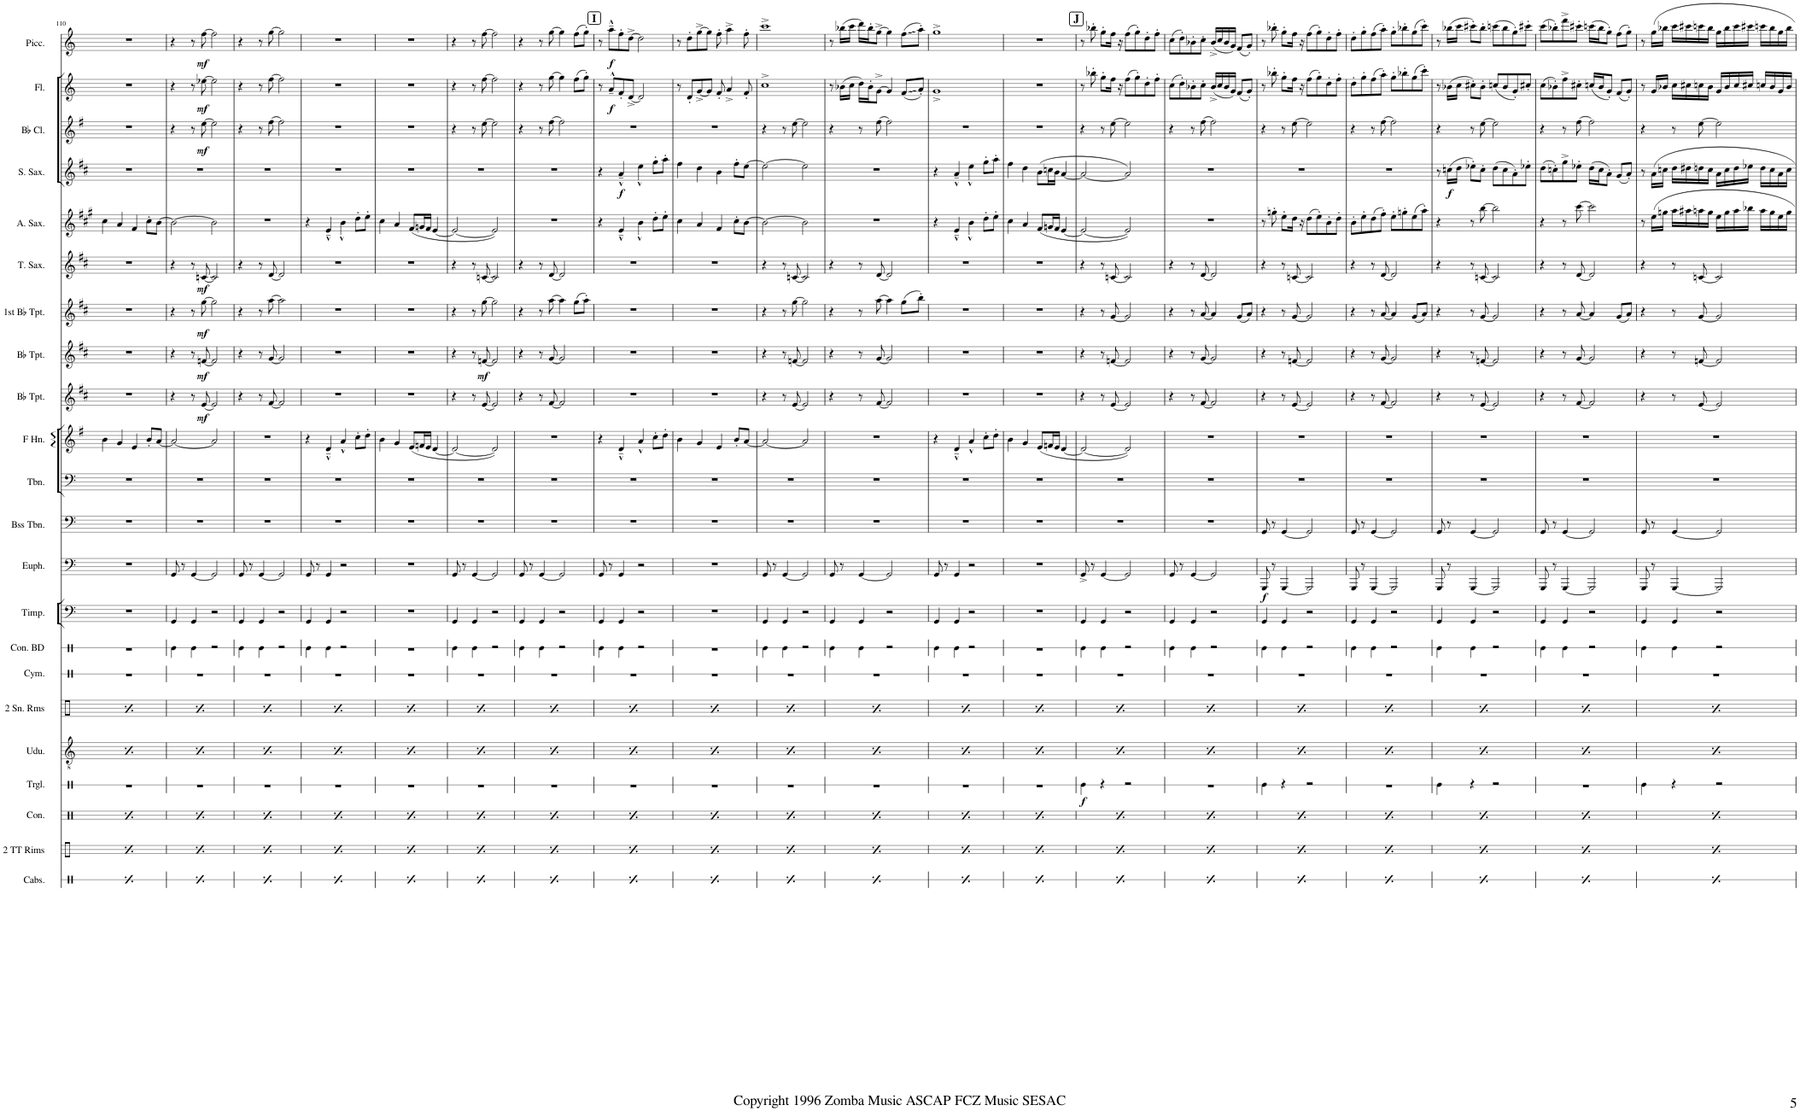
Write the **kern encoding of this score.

**kern	**dynam	**kern	**dynam	**kern	**dynam	**kern	**dynam	**kern	**dynam	**kern	**kern	**kern	**kern	**kern	**dynam	**kern	**kern	**kern	**kern	**dynam	**kern	**dynam	**kern	**dynam	**kern	**dynam	**kern	**kern	**dynam	**kern	**dynam	**kern	**dynam	**kern	**dynam
*part22	*part22	*part21	*part21	*part20	*part20	*part19	*part19	*part18	*part18	*part17	*part16	*part15	*part14	*part13	*part13	*part12	*part11	*part10	*part9	*part9	*part8	*part8	*part7	*part7	*part6	*part6	*part5	*part4	*part4	*part3	*part3	*part2	*part2	*part1	*part1
*staff22	*staff22	*staff21	*staff21	*staff20	*staff20	*staff19	*staff19	*staff18	*staff18	*staff17	*staff16	*staff15	*staff14	*staff13	*staff13	*staff12	*staff11	*staff10	*staff9	*staff9	*staff8	*staff8	*staff7	*staff7	*staff6	*staff6	*staff5	*staff4	*staff4	*staff3	*staff3	*staff2	*staff2	*staff1	*staff1
*I"Cabasa	*	*I"2 Tom Rims	*	*I"Congas	*	*I"Triangle	*	*I"Udu	*	*I"2 Snare Rims	*I"Cymbal	*I"Bass Drum	*I"Timpani	*I"Euphonium	*	*I"Bass Trombone	*I"Trombone	*I"Horns in F	*I"Bb Trumpet	*	*I"Bb Trumpet	*	*I"1st Bb Trumpet	*	*I"Tenor Saxophone	*	*I"Alto Saxophone	*I"Soprano Sax	*	*I"Clarinets in Bb	*	*I"Flutes	*	*I"Piccolo	*
*I'Cabs.	*	*	*	*I'Con.	*	*I'Trgl.	*	*I'Udu.	*	*I'2 Sn. Rms	*I'Cym.	*	*I'Timp.	*I'Euph.	*	*I'Bss Tbn.	*I'Tbn.	*	*I'Bb Tpt.	*	*I'Bb Tpt.	*	*I'1st Bb Tpt.	*	*I'T. Sax.	*	*I'A. Sax.	*I'S. Sax.	*	*	*	*I'Fl.	*	*I'Picc.	*
!!LO:PB:g=z
*clefX	*	*clefX	*	*clefX	*	*clefX	*	*clefGv2	*	*clefX	*clefX	*clefX	*clefF4	*clefF4	*	*clefF4	*clefF4	*clefG2	*clefG2	*	*clefG2	*	*clefG2	*	*clefG2	*	*clefG2	*clefG2	*	*clefG2	*	*clefG2	*	*clefG2	*
*	*	*	*	*	*	*	*	*	*	*	*	*	*	*	*	*	*	*Trd4c7	*Trd1c2	*	*Trd1c2	*	*Trd1c2	*	*Trd8c14	*	*Trd5c9	*Trd1c2	*	*Trd1c2	*	*	*	*Trd-7c-12	*
*k[]	*	*k[]	*	*k[]	*	*k[]	*	*k[]	*	*k[]	*k[]	*k[]	*k[]	*k[]	*	*k[]	*k[]	*k[f#]	*k[f#c#]	*	*k[f#c#]	*	*k[f#c#]	*	*k[f#c#]	*	*k[f#c#g#]	*k[f#c#]	*	*k[f#c#]	*	*k[]	*	*k[]	*
*M4/4	*	*M4/4	*	*M4/4	*	*M4/4	*	*M4/4	*	*M4/4	*M4/4	*M4/4	*M4/4	*M4/4	*	*M4/4	*M4/4	*M4/4	*M4/4	*	*M4/4	*	*M4/4	*	*M4/4	*	*M4/4	*M4/4	*	*M4/4	*	*M4/4	*	*M4/4	*
=110	=110	=110	=110	=110	=110	=110	=110	=110	=110	=110	=110	=110	=110	=110	=110	=110	=110	=110	=110	=110	=110	=110	=110	=110	=110	=110	=110	=110	=110	=110	=110	=110	=110	=110	=110
*	*	*	*	*^	*	*	*	*	*	*^	*	*	*	*	*	*	*	*	*	*	*	*	*	*	*	*	*	*	*	*	*	*	*	*	*
*	*	*	*	*	*	*	*	*	*	*	*	*^	*	*	*	*	*	*	*	*	*	*	*	*	*	*	*	*	*	*	*	*	*	*	*	*	*
!	!	!	!	!	!	!	!	!	!LO:TX:b:t=Palm Hole	!	!	!	!	!	!	!	!	!	!	!	!	!	!	!	!	!	!	!	!	!	!	!	!	!	!	!	!	!
!	!	!LO:TX:b:t=Cross Rim LH	!	!	!	!	!	!	!	!	!	!	!	!	!	!	!	!	!	!	!	!	!	!	!	!	!	!	!	!	!	!	!	!	!	!	!	!
!	!LO:DY:b	!	!LO:DY:b	!	!	!LO:DY:b	!	!	!	!LO:DY:b	!	!	!	!	!	!	!	!	!	!	!	!	!	!	!	!	!	!	!	!	!	!	!	!	!	!	!	!
4Re/	f	8.Ra/L	mf	8.Ree/L	8.ryy	mp	1r	.	8.Rf/L	mf	8.Rff/L	4Re\	4Ra/	1r	1r	1r	1r	.	1r	1r	4b\	1r	.	1r	.	1r	.	1r	.	4cc#\	1r	.	1r	.	1r	.	1r	.
!	!	!	!	!	!	!	!	!	!LO:TX:a:t=Neck Tap	!	!	!	!	!	!	!	!	!	!	!	!	!	!	!	!	!	!	!	!	!	!	!	!	!	!	!	!	!
!	!	!	!	!	!	!	!	!	!LO:N:head=diamond	!	!	!	!	!	!	!	!	!	!	!	!	!	!	!	!	!	!	!	!	!	!	!	!	!	!	!	!	!
.	.	16Ra/Jk	.	16Rdd/Jk	16ryy	.	.	.	16Rd/Jk	.	16Rff/Jk	.	.	.	.	.	.	.	.	.	.	.	.	.	.	.	.	.	.	.	.	.	.	.	.	.	.	.
!	!	!LO:TX:b:t=RH Rim	!	!	!	!	!	!	!	!	!	!	!	!	!	!	!	!	!	!	!	!	!	!	!	!	!	!	!	!	!	!	!	!	!	!	!	!
4Re/	.	8Rf/L	.	8Ree/L	8ryy	.	.	.	8R/L	.	4Rff/	8Re\L	4Ra/	.	.	.	.	.	.	.	4g/	.	.	.	.	.	.	.	.	4a/	.	.	.	.	.	.	.	.
!	!	!	!	!	!	!	!	!	!LO:TX:b:t=Body Tap	!	!	!	!	!	!	!	!	!	!	!	!	!	!	!	!	!	!	!	!	!	!	!	!	!	!	!	!	!
!	!	!	!	!	!	!	!	!	!LO:N:head=diamond	!	!	!	!	!	!	!	!	!	!	!	!	!	!	!	!	!	!	!	!	!	!	!	!	!	!	!	!	!
.	.	8Ra/J	.	8Rcc/J	8Rcc\	.	.	.	8Rd/J	.	.	8Re\J	.	.	.	.	.	.	.	.	.	.	.	.	.	.	.	.	.	.	.	.	.	.	.	.	.	.
4Re/	.	8Rf/L	.	8Rdd/L	8ryy	.	.	.	8R/L	.	4Rff/	8Re\L	4Ra/	.	.	.	.	.	.	.	4e/	.	.	.	.	.	.	.	.	4f#/	.	.	.	.	.	.	.	.
!	!	!	!	!	!	!	!	!	!LO:N:head=diamond	!	!	!	!	!	!	!	!	!	!	!	!	!	!	!	!	!	!	!	!	!	!	!	!	!	!	!	!	!
.	.	8Ra/	.	8Ree/	8Rcc\	.	.	.	8Rd/	.	.	8Re\	.	.	.	.	.	.	.	.	.	.	.	.	.	.	.	.	.	.	.	.	.	.	.	.	.	.
4Re/	.	8Rf/	.	8Rdd/	8ryy	.	.	.	8R/	.	4Rff/	8Re\	4Ra/	.	.	.	.	.	.	.	8b'/L	.	.	.	.	.	.	.	.	8cc#'\L	.	.	.	.	.	.	.	.
!	!	!	!	!	!	!	!	!	!LO:N:head=diamond	!	!	!	!	!	!	!	!	!	!	!	!	!	!	!	!	!	!	!	!	!	!	!	!	!	!	!	!	!
.	.	8Ra/J	.	8Ree/J	8Rcc\	.	.	.	8Rd/J	.	.	8Re\J	.	.	.	.	.	.	.	.	[8a/J	.	.	.	.	.	.	.	.	[8b\J	.	.	.	.	.	.	.	.
=111	=111	=111	=111	=111	=111	=111	=111	=111	=111	=111	=111	=111	=111	=111	=111	=111	=111	=111	=111	=111	=111	=111	=111	=111	=111	=111	=111	=111	=111	=111	=111	=111	=111	=111	=111	=111	=111	=111
!	!	!	!	!	!	!	!	!	!LO:TX:b:t=Palm Hole	!	!	!	!	!	!	!	!	!	!	!	!	!	!	!	!	!	!	!	!	!	!	!	!	!	!	!	!	!
!	!	!LO:TX:b:t=Cross Rim LH	!	!	!	!	!	!	!	!	!	!	!	!	!	!	!	!	!	!	!	!	!	!	!	!	!	!	!	!	!	!	!	!	!	!	!	!
!	!LO:DY:b	!	!LO:DY:b	!	!	!LO:DY:b	!	!	!	!LO:DY:b	!	!	!	!	!	!	!	!	!	!	!	!	!	!	!	!	!	!	!	!	!	!	!	!	!	!	!	!
4Re/	f	8.Ra/L	mf	8.Ree/L	8.ryy	mp	1r	.	8.Rf/L	mf	8.Rff/L	4Re\	4Ra/	1r	4Re\	4GG/	8GG/	.	1r	1r	2a/_	4r	.	4r	.	4r	.	4r	.	2b\_	1r	.	4r	.	4r	.	4r	.
.	.	.	.	.	.	.	.	.	.	.	.	.	.	.	.	.	8r	.	.	.	.	.	.	.	.	.	.	.	.	.	.	.	.	.	.	.	.	.
!	!	!	!	!	!	!	!	!	!LO:TX:a:t=Neck Tap	!	!	!	!	!	!	!	!	!	!	!	!	!	!	!	!	!	!	!	!	!	!	!	!	!	!	!	!	!
!	!	!	!	!	!	!	!	!	!LO:N:head=diamond	!	!	!	!	!	!	!	!	!	!	!	!	!	!	!	!	!	!	!	!	!	!	!	!	!	!	!	!	!
.	.	16Ra/Jk	.	16Rdd/Jk	16ryy	.	.	.	16Rd/Jk	.	16Rff/Jk	.	.	.	.	.	.	.	.	.	.	.	.	.	.	.	.	.	.	.	.	.	.	.	.	.	.	.
!	!	!LO:TX:b:t=RH Rim	!	!	!	!	!	!	!	!	!	!	!	!	!	!	!	!	!	!	!	!	!	!	!	!	!	!	!	!	!	!	!	!	!	!	!	!
4Re/	.	8Rf/L	.	8Ree/L	8ryy	.	.	.	8R/L	.	4Rff/	8Re\L	4Ra/	.	4Re\	4GG/	[4GG/	.	.	.	.	8r	.	8r	.	8r	.	8r	.	.	.	.	8r	.	8r	.	8r	.
!	!	!	!	!	!	!	!	!	!LO:TX:b:t=Body Tap	!	!	!	!	!	!	!	!	!	!	!	!	!	!	!	!	!	!	!	!	!	!	!	!	!	!	!	!	!
!	!	!	!	!	!	!	!	!	!LO:N:head=diamond	!	!	!	!	!	!	!	!	!	!	!	!	!	!LO:DY:b	!	!LO:DY:b	!	!LO:DY:b	!	!LO:DY:b	!	!	!	!	!LO:DY:b	!	!LO:DY:b	!	!LO:DY:b
.	.	8Ra/J	.	8Rcc/J	8Rcc\	.	.	.	8Rd/J	.	.	8Re\J	.	.	.	.	.	.	.	.	.	[8e/	mf	[8fn/	mf	[8gg\	mf	[8cn/	mf	.	.	.	[8ee\	mf	[8ee-X\	mf	[8ff\	mf
4Re/	.	8Rf/L	.	8Rdd/L	8ryy	.	.	.	8R/L	.	4Rff/	8Re\L	4Ra/	.	2r	2r	2GG/]	.	.	.	2a/]	2e/]	.	2f/]	.	2gg\]	.	2c/]	.	2b\]	.	.	2ee\]	.	2ee-\]	.	2ff\]	.
!	!	!	!	!	!	!	!	!	!LO:N:head=diamond	!	!	!	!	!	!	!	!	!	!	!	!	!	!	!	!	!	!	!	!	!	!	!	!	!	!	!	!	!
.	.	8Ra/	.	8Ree/	8Rcc\	.	.	.	8Rd/	.	.	8Re\	.	.	.	.	.	.	.	.	.	.	.	.	.	.	.	.	.	.	.	.	.	.	.	.	.	.
4Re/	.	8Rf/	.	8Rdd/	8ryy	.	.	.	8R/	.	4Rff/	8Re\	4Ra/	.	.	.	.	.	.	.	.	.	.	.	.	.	.	.	.	.	.	.	.	.	.	.	.	.
!	!	!	!	!	!	!	!	!	!LO:N:head=diamond	!	!	!	!	!	!	!	!	!	!	!	!	!	!	!	!	!	!	!	!	!	!	!	!	!	!	!	!	!
.	.	8Ra/J	.	8Ree/J	8Rcc\	.	.	.	8Rd/J	.	.	8Re\J	.	.	.	.	.	.	.	.	.	.	.	.	.	.	.	.	.	.	.	.	.	.	.	.	.	.
=112	=112	=112	=112	=112	=112	=112	=112	=112	=112	=112	=112	=112	=112	=112	=112	=112	=112	=112	=112	=112	=112	=112	=112	=112	=112	=112	=112	=112	=112	=112	=112	=112	=112	=112	=112	=112	=112	=112
!	!	!	!	!	!	!	!	!	!LO:TX:b:t=Palm Hole	!	!	!	!	!	!	!	!	!	!	!	!	!	!	!	!	!	!	!	!	!	!	!	!	!	!	!	!	!
!	!	!LO:TX:b:t=Cross Rim LH	!	!	!	!	!	!	!	!	!	!	!	!	!	!	!	!	!	!	!	!	!	!	!	!	!	!	!	!	!	!	!	!	!	!	!	!
!	!LO:DY:b	!	!LO:DY:b	!	!	!LO:DY:b	!	!	!	!LO:DY:b	!	!	!	!	!	!	!	!	!	!	!	!	!	!	!	!	!	!	!	!	!	!	!	!	!	!	!	!
4Re/	f	8.Ra/L	mf	8.Ree/L	8.ryy	mp	1r	.	8.Rf/L	mf	8.Rff/L	4Re\	4Ra/	1r	4Re\	4GG/	8GG/	.	1r	1r	1r	4r	.	4r	.	4r	.	4r	.	1r	1r	.	4r	.	4r	.	4r	.
.	.	.	.	.	.	.	.	.	.	.	.	.	.	.	.	.	8r	.	.	.	.	.	.	.	.	.	.	.	.	.	.	.	.	.	.	.	.	.
!	!	!	!	!	!	!	!	!	!LO:TX:a:t=Neck Tap	!	!	!	!	!	!	!	!	!	!	!	!	!	!	!	!	!	!	!	!	!	!	!	!	!	!	!	!	!
!	!	!	!	!	!	!	!	!	!LO:N:head=diamond	!	!	!	!	!	!	!	!	!	!	!	!	!	!	!	!	!	!	!	!	!	!	!	!	!	!	!	!	!
.	.	16Ra/Jk	.	16Rdd/Jk	16ryy	.	.	.	16Rd/Jk	.	16Rff/Jk	.	.	.	.	.	.	.	.	.	.	.	.	.	.	.	.	.	.	.	.	.	.	.	.	.	.	.
!	!	!LO:TX:b:t=RH Rim	!	!	!	!	!	!	!	!	!	!	!	!	!	!	!	!	!	!	!	!	!	!	!	!	!	!	!	!	!	!	!	!	!	!	!	!
4Re/	.	8Rf/L	.	8Ree/L	8ryy	.	.	.	8R/L	.	4Rff/	8Re\L	4Ra/	.	4Re\	4GG/	[4GG/	.	.	.	.	8r	.	8r	.	8r	.	8r	.	.	.	.	8r	.	8r	.	8r	.
!	!	!	!	!	!	!	!	!	!LO:TX:b:t=Body Tap	!	!	!	!	!	!	!	!	!	!	!	!	!	!	!	!	!	!	!	!	!	!	!	!	!	!	!	!	!
!	!	!	!	!	!	!	!	!	!LO:N:head=diamond	!	!	!	!	!	!	!	!	!	!	!	!	!	!	!	!	!	!	!	!	!	!	!	!	!	!	!	!	!
.	.	8Ra/J	.	8Rcc/J	8Rcc\	.	.	.	8Rd/J	.	.	8Re\J	.	.	.	.	.	.	.	.	.	[8f#/	.	[8g/	.	[8aa\	.	[8d/	.	.	.	.	[8ff#\	.	[8ff\	.	[8gg\	.
4Re/	.	8Rf/L	.	8Rdd/L	8ryy	.	.	.	8R/L	.	4Rff/	8Re\L	4Ra/	.	2r	2r	2GG/]	.	.	.	.	2f#/]	.	2g/]	.	2aa\]	.	2d/]	.	.	.	.	2ff#\]	.	2ff\]	.	2gg\]	.
!	!	!	!	!	!	!	!	!	!LO:N:head=diamond	!	!	!	!	!	!	!	!	!	!	!	!	!	!	!	!	!	!	!	!	!	!	!	!	!	!	!	!	!
.	.	8Ra/	.	8Ree/	8Rcc\	.	.	.	8Rd/	.	.	8Re\	.	.	.	.	.	.	.	.	.	.	.	.	.	.	.	.	.	.	.	.	.	.	.	.	.	.
4Re/	.	8Rf/	.	8Rdd/	8ryy	.	.	.	8R/	.	4Rff/	8Re\	4Ra/	.	.	.	.	.	.	.	.	.	.	.	.	.	.	.	.	.	.	.	.	.	.	.	.	.
!	!	!	!	!	!	!	!	!	!LO:N:head=diamond	!	!	!	!	!	!	!	!	!	!	!	!	!	!	!	!	!	!	!	!	!	!	!	!	!	!	!	!	!
.	.	8Ra/J	.	8Ree/J	8Rcc\	.	.	.	8Rd/J	.	.	8Re\J	.	.	.	.	.	.	.	.	.	.	.	.	.	.	.	.	.	.	.	.	.	.	.	.	.	.
=113	=113	=113	=113	=113	=113	=113	=113	=113	=113	=113	=113	=113	=113	=113	=113	=113	=113	=113	=113	=113	=113	=113	=113	=113	=113	=113	=113	=113	=113	=113	=113	=113	=113	=113	=113	=113	=113	=113
!	!	!	!	!	!	!	!	!	!LO:TX:b:t=Palm Hole	!	!	!	!	!	!	!	!	!	!	!	!	!	!	!	!	!	!	!	!	!	!	!	!	!	!	!	!	!
!	!	!LO:TX:b:t=Cross Rim LH	!	!	!	!	!	!	!	!	!	!	!	!	!	!	!	!	!	!	!	!	!	!	!	!	!	!	!	!	!	!	!	!	!	!	!	!
!	!LO:DY:b	!	!LO:DY:b	!	!	!LO:DY:b	!	!	!	!LO:DY:b	!	!	!	!	!	!	!	!	!	!	!	!	!	!	!	!	!	!	!	!	!	!	!	!	!	!	!	!
4Re/	f	8.Ra/L	mf	8.Ree/L	8.ryy	mp	1r	.	8.Rf/L	mf	8.Rff/L	4Re\	4Ra/	1r	4Re\	4GG/	8GG/	.	1r	1r	4r	1r	.	1r	.	1r	.	1r	.	4r	1r	.	1r	.	1r	.	1r	.
.	.	.	.	.	.	.	.	.	.	.	.	.	.	.	.	.	8r	.	.	.	.	.	.	.	.	.	.	.	.	.	.	.	.	.	.	.	.	.
!	!	!	!	!	!	!	!	!	!LO:TX:a:t=Neck Tap	!	!	!	!	!	!	!	!	!	!	!	!	!	!	!	!	!	!	!	!	!	!	!	!	!	!	!	!	!
!	!	!	!	!	!	!	!	!	!LO:N:head=diamond	!	!	!	!	!	!	!	!	!	!	!	!	!	!	!	!	!	!	!	!	!	!	!	!	!	!	!	!	!
.	.	16Ra/Jk	.	16Rdd/Jk	16ryy	.	.	.	16Rd/Jk	.	16Rff/Jk	.	.	.	.	.	.	.	.	.	.	.	.	.	.	.	.	.	.	.	.	.	.	.	.	.	.	.
!	!	!LO:TX:b:t=RH Rim	!	!	!	!	!	!	!	!	!	!	!	!	!	!	!	!	!	!	!	!	!	!	!	!	!	!	!	!	!	!	!	!	!	!	!	!
4Re/	.	8Rf/L	.	8Ree/L	8ryy	.	.	.	8R/L	.	4Rff/	8Re\L	4Ra/	.	4Re\	4GG/	4GG/	.	.	.	4d~<^^/	.	.	.	.	.	.	.	.	4e~<^^/	.	.	.	.	.	.	.	.
!	!	!	!	!	!	!	!	!	!LO:TX:b:t=Body Tap	!	!	!	!	!	!	!	!	!	!	!	!	!	!	!	!	!	!	!	!	!	!	!	!	!	!	!	!	!
!	!	!	!	!	!	!	!	!	!LO:N:head=diamond	!	!	!	!	!	!	!	!	!	!	!	!	!	!	!	!	!	!	!	!	!	!	!	!	!	!	!	!	!
.	.	8Ra/J	.	8Rcc/J	8Rcc\	.	.	.	8Rd/J	.	.	8Re\J	.	.	.	.	.	.	.	.	.	.	.	.	.	.	.	.	.	.	.	.	.	.	.	.	.	.
4Re/	.	8Rf/L	.	8Rdd/L	8ryy	.	.	.	8R/L	.	4Rff/	8Re\L	4Ra/	.	2r	2r	2r	.	.	.	4a^^/	.	.	.	.	.	.	.	.	4b^^\	.	.	.	.	.	.	.	.
!	!	!	!	!	!	!	!	!	!LO:N:head=diamond	!	!	!	!	!	!	!	!	!	!	!	!	!	!	!	!	!	!	!	!	!	!	!	!	!	!	!	!	!
.	.	8Ra/	.	8Ree/	8Rcc\	.	.	.	8Rd/	.	.	8Re\	.	.	.	.	.	.	.	.	.	.	.	.	.	.	.	.	.	.	.	.	.	.	.	.	.	.
4Re/	.	8Rf/	.	8Rdd/	8ryy	.	.	.	8R/	.	4Rff/	8Re\	4Ra/	.	.	.	.	.	.	.	8cc'\L	.	.	.	.	.	.	.	.	8dd'\L	.	.	.	.	.	.	.	.
!	!	!	!	!	!	!	!	!	!LO:N:head=diamond	!	!	!	!	!	!	!	!	!	!	!	!	!	!	!	!	!	!	!	!	!	!	!	!	!	!	!	!	!
.	.	8Ra/J	.	8Ree/J	8Rcc\	.	.	.	8Rd/J	.	.	8Re\J	.	.	.	.	.	.	.	.	8dd'\J	.	.	.	.	.	.	.	.	8ee'\J	.	.	.	.	.	.	.	.
=114	=114	=114	=114	=114	=114	=114	=114	=114	=114	=114	=114	=114	=114	=114	=114	=114	=114	=114	=114	=114	=114	=114	=114	=114	=114	=114	=114	=114	=114	=114	=114	=114	=114	=114	=114	=114	=114	=114
!	!	!	!	!	!	!	!	!	!LO:TX:b:t=Palm Hole	!	!	!	!	!	!	!	!	!	!	!	!	!	!	!	!	!	!	!	!	!	!	!	!	!	!	!	!	!
!	!	!LO:TX:b:t=Cross Rim LH	!	!	!	!	!	!	!	!	!	!	!	!	!	!	!	!	!	!	!	!	!	!	!	!	!	!	!	!	!	!	!	!	!	!	!	!
!	!LO:DY:b	!	!LO:DY:b	!	!	!LO:DY:b	!	!	!	!LO:DY:b	!	!	!	!	!	!	!	!	!	!	!	!	!	!	!	!	!	!	!	!	!	!	!	!	!	!	!	!
4Re/	f	8.Ra/L	mf	8.Ree/L	8.ryy	mp	1r	.	8.Rf/L	mf	8.Rff/L	4Re\	4Ra/	1r	1r	1r	1r	.	1r	1r	4b\	1r	.	1r	.	1r	.	1r	.	4cc#\	1r	.	1r	.	1r	.	1r	.
!	!	!	!	!	!	!	!	!	!LO:TX:a:t=Neck Tap	!	!	!	!	!	!	!	!	!	!	!	!	!	!	!	!	!	!	!	!	!	!	!	!	!	!	!	!	!
!	!	!	!	!	!	!	!	!	!LO:N:head=diamond	!	!	!	!	!	!	!	!	!	!	!	!	!	!	!	!	!	!	!	!	!	!	!	!	!	!	!	!	!
.	.	16Ra/Jk	.	16Rdd/Jk	16ryy	.	.	.	16Rd/Jk	.	16Rff/Jk	.	.	.	.	.	.	.	.	.	.	.	.	.	.	.	.	.	.	.	.	.	.	.	.	.	.	.
!	!	!LO:TX:b:t=RH Rim	!	!	!	!	!	!	!	!	!	!	!	!	!	!	!	!	!	!	!	!	!	!	!	!	!	!	!	!	!	!	!	!	!	!	!	!
4Re/	.	8Rf/L	.	8Ree/L	8ryy	.	.	.	8R/L	.	4Rff/	8Re\L	4Ra/	.	.	.	.	.	.	.	4g/	.	.	.	.	.	.	.	.	4a/	.	.	.	.	.	.	.	.
!	!	!	!	!	!	!	!	!	!LO:TX:b:t=Body Tap	!	!	!	!	!	!	!	!	!	!	!	!	!	!	!	!	!	!	!	!	!	!	!	!	!	!	!	!	!
!	!	!	!	!	!	!	!	!	!LO:N:head=diamond	!	!	!	!	!	!	!	!	!	!	!	!	!	!	!	!	!	!	!	!	!	!	!	!	!	!	!	!	!
.	.	8Ra/J	.	8Rcc/J	8Rcc\	.	.	.	8Rd/J	.	.	8Re\J	.	.	.	.	.	.	.	.	.	.	.	.	.	.	.	.	.	.	.	.	.	.	.	.	.	.
4Re/	.	8Rf/L	.	8Rdd/L	8ryy	.	.	.	8R/L	.	4Rff/	8Re\L	4Ra/	.	.	.	.	.	.	.	(8e/L	.	.	.	.	.	.	.	.	(8f#/L	.	.	.	.	.	.	.	.
!	!	!	!	!	!	!	!	!	!LO:N:head=diamond	!	!	!	!	!	!	!	!	!	!	!	!	!	!	!	!	!	!	!	!	!	!	!	!	!	!	!	!	!
.	.	8Ra/	.	8Ree/	8Rcc\	.	.	.	8Rd/	.	.	8Re\	.	.	.	.	.	.	.	.	16fn/L	.	.	.	.	.	.	.	.	16gn/L	.	.	.	.	.	.	.	.
.	.	.	.	.	.	.	.	.	.	.	.	.	.	.	.	.	.	.	.	.	16e/JJ	.	.	.	.	.	.	.	.	16f#/JJ	.	.	.	.	.	.	.	.
4Re/	.	8Rf/	.	8Rdd/	8ryy	.	.	.	8R/	.	4Rff/	8Re\	4Ra/	.	.	.	.	.	.	.	[4d/	.	.	.	.	.	.	.	.	[4e/	.	.	.	.	.	.	.	.
!	!	!	!	!	!	!	!	!	!LO:N:head=diamond	!	!	!	!	!	!	!	!	!	!	!	!	!	!	!	!	!	!	!	!	!	!	!	!	!	!	!	!	!
.	.	8Ra/J	.	8Ree/J	8Rcc\	.	.	.	8Rd/J	.	.	8Re\J	.	.	.	.	.	.	.	.	.	.	.	.	.	.	.	.	.	.	.	.	.	.	.	.	.	.
=115	=115	=115	=115	=115	=115	=115	=115	=115	=115	=115	=115	=115	=115	=115	=115	=115	=115	=115	=115	=115	=115	=115	=115	=115	=115	=115	=115	=115	=115	=115	=115	=115	=115	=115	=115	=115	=115	=115
!	!	!	!	!	!	!	!	!	!LO:TX:b:t=Palm Hole	!	!	!	!	!	!	!	!	!	!	!	!	!	!	!	!	!	!	!	!	!	!	!	!	!	!	!	!	!
!	!	!LO:TX:b:t=Cross Rim LH	!	!	!	!	!	!	!	!	!	!	!	!	!	!	!	!	!	!	!	!	!	!	!	!	!	!	!	!	!	!	!	!	!	!	!	!
!	!LO:DY:b	!	!LO:DY:b	!	!	!LO:DY:b	!	!	!	!LO:DY:b	!	!	!	!	!	!	!	!	!	!	!	!	!	!	!	!	!	!	!	!	!	!	!	!	!	!	!	!
4Re/	f	8.Ra/L	mf	8.Ree/L	8.ryy	mp	1r	.	8.Rf/L	mf	8.Rff/L	4Re\	4Ra/	1r	4Re\	4GG/	8GG/	.	1r	1r	2d/_	4r	.	4r	.	4r	.	4r	.	2e/_	1r	.	4r	.	4r	.	4r	.
.	.	.	.	.	.	.	.	.	.	.	.	.	.	.	.	.	8r	.	.	.	.	.	.	.	.	.	.	.	.	.	.	.	.	.	.	.	.	.
!	!	!	!	!	!	!	!	!	!LO:TX:a:t=Neck Tap	!	!	!	!	!	!	!	!	!	!	!	!	!	!	!	!	!	!	!	!	!	!	!	!	!	!	!	!	!
!	!	!	!	!	!	!	!	!	!LO:N:head=diamond	!	!	!	!	!	!	!	!	!	!	!	!	!	!	!	!	!	!	!	!	!	!	!	!	!	!	!	!	!
.	.	16Ra/Jk	.	16Rdd/Jk	16ryy	.	.	.	16Rd/Jk	.	16Rff/Jk	.	.	.	.	.	.	.	.	.	.	.	.	.	.	.	.	.	.	.	.	.	.	.	.	.	.	.
!	!	!LO:TX:b:t=RH Rim	!	!	!	!	!	!	!	!	!	!	!	!	!	!	!	!	!	!	!	!	!	!	!	!	!	!	!	!	!	!	!	!	!	!	!	!
4Re/	.	8Rf/L	.	8Ree/L	8ryy	.	.	.	8R/L	.	4Rff/	8Re\L	4Ra/	.	4Re\	4GG/	[4GG/	.	.	.	.	8r	.	8r	.	8r	.	8r	.	.	.	.	8r	.	8r	.	8r	.
!	!	!	!	!	!	!	!	!	!LO:TX:b:t=Body Tap	!	!	!	!	!	!	!	!	!	!	!	!	!	!	!	!	!	!	!	!	!	!	!	!	!	!	!	!	!
!	!	!	!	!	!	!	!	!	!LO:N:head=diamond	!	!	!	!	!	!	!	!	!	!	!	!	!	!	!	!LO:DY:b	!	!	!	!	!	!	!	!	!	!	!	!	!
.	.	8Ra/J	.	8Rcc/J	8Rcc\	.	.	.	8Rd/J	.	.	8Re\J	.	.	.	.	.	.	.	.	.	[8e/	.	[8fn/	mf	[8gg\	.	[8cn/	.	.	.	.	[8ee\	.	[8ff\	.	[8ff\	.
4Re/	.	8Rf/L	.	8Rdd/L	8ryy	.	.	.	8R/L	.	4Rff/	8Re\L	4Ra/	.	2r	2r	2GG/]	.	.	.	2d/])	2e/]	.	2f/]	.	2gg\]	.	2c/]	.	2e/])	.	.	2ee\]	.	2ff\]	.	2ff\]	.
!	!	!	!	!	!	!	!	!	!LO:N:head=diamond	!	!	!	!	!	!	!	!	!	!	!	!	!	!	!	!	!	!	!	!	!	!	!	!	!	!	!	!	!
.	.	8Ra/	.	8Ree/	8Rcc\	.	.	.	8Rd/	.	.	8Re\	.	.	.	.	.	.	.	.	.	.	.	.	.	.	.	.	.	.	.	.	.	.	.	.	.	.
4Re/	.	8Rf/	.	8Rdd/	8ryy	.	.	.	8R/	.	4Rff/	8Re\	4Ra/	.	.	.	.	.	.	.	.	.	.	.	.	.	.	.	.	.	.	.	.	.	.	.	.	.
!	!	!	!	!	!	!	!	!	!LO:N:head=diamond	!	!	!	!	!	!	!	!	!	!	!	!	!	!	!	!	!	!	!	!	!	!	!	!	!	!	!	!	!
.	.	8Ra/J	.	8Ree/J	8Rcc\	.	.	.	8Rd/J	.	.	8Re\J	.	.	.	.	.	.	.	.	.	.	.	.	.	.	.	.	.	.	.	.	.	.	.	.	.	.
=116	=116	=116	=116	=116	=116	=116	=116	=116	=116	=116	=116	=116	=116	=116	=116	=116	=116	=116	=116	=116	=116	=116	=116	=116	=116	=116	=116	=116	=116	=116	=116	=116	=116	=116	=116	=116	=116	=116
!	!	!	!	!	!	!	!	!	!LO:TX:b:t=Palm Hole	!	!	!	!	!	!	!	!	!	!	!	!	!	!	!	!	!	!	!	!	!	!	!	!	!	!	!	!	!
!	!	!LO:TX:b:t=Cross Rim LH	!	!	!	!	!	!	!	!	!	!	!	!	!	!	!	!	!	!	!	!	!	!	!	!	!	!	!	!	!	!	!	!	!	!	!	!
!	!LO:DY:b	!	!LO:DY:b	!	!	!LO:DY:b	!	!	!	!LO:DY:b	!	!	!	!	!	!	!	!	!	!	!	!	!	!	!	!	!	!	!	!	!	!	!	!	!	!	!	!
4Re/	f	8.Ra/L	mf	8.Ree/L	8.ryy	mp	1r	.	8.Rf/L	mf	8.Rff/L	4Re\	4Ra/	1r	4Re\	4GG/	8GG/	.	1r	1r	1r	4r	.	4r	.	4r	.	4r	.	1r	1r	.	4r	.	4r	.	4r	.
.	.	.	.	.	.	.	.	.	.	.	.	.	.	.	.	.	8r	.	.	.	.	.	.	.	.	.	.	.	.	.	.	.	.	.	.	.	.	.
!	!	!	!	!	!	!	!	!	!LO:TX:a:t=Neck Tap	!	!	!	!	!	!	!	!	!	!	!	!	!	!	!	!	!	!	!	!	!	!	!	!	!	!	!	!	!
!	!	!	!	!	!	!	!	!	!LO:N:head=diamond	!	!	!	!	!	!	!	!	!	!	!	!	!	!	!	!	!	!	!	!	!	!	!	!	!	!	!	!	!
.	.	16Ra/Jk	.	16Rdd/Jk	16ryy	.	.	.	16Rd/Jk	.	16Rff/Jk	.	.	.	.	.	.	.	.	.	.	.	.	.	.	.	.	.	.	.	.	.	.	.	.	.	.	.
!	!	!LO:TX:b:t=RH Rim	!	!	!	!	!	!	!	!	!	!	!	!	!	!	!	!	!	!	!	!	!	!	!	!	!	!	!	!	!	!	!	!	!	!	!	!
4Re/	.	8Rf/L	.	8Ree/L	8ryy	.	.	.	8R/L	.	4Rff/	8Re\L	4Ra/	.	4Re\	4GG/	[4GG/	.	.	.	.	8r	.	8r	.	8r	.	8r	.	.	.	.	8r	.	8r	.	8r	.
!	!	!	!	!	!	!	!	!	!LO:TX:b:t=Body Tap	!	!	!	!	!	!	!	!	!	!	!	!	!	!	!	!	!	!	!	!	!	!	!	!	!	!	!	!	!
!	!	!	!	!	!	!	!	!	!LO:N:head=diamond	!	!	!	!	!	!	!	!	!	!	!	!	!	!	!	!	!	!	!	!	!	!	!	!	!	!	!	!	!
.	.	8Ra/J	.	8Rcc/J	8Rcc\	.	.	.	8Rd/J	.	.	8Re\J	.	.	.	.	.	.	.	.	.	[8f#/	.	[8g/	.	[8aa\	.	[8d/	.	.	.	.	[8ff#\	.	[8gg\	.	[8gg\	.
4Re/	.	8Rf/L	.	8Rdd/L	8ryy	.	.	.	8R/L	.	4Rff/	8Re\L	4Ra/	.	2r	2r	2GG/]	.	.	.	.	2f#/]	.	2g/]	.	4aa\]	.	2d/]	.	.	.	.	2ff#\]	.	4gg\]	.	4gg\]	.
!	!	!	!	!	!	!	!	!	!LO:N:head=diamond	!	!	!	!	!	!	!	!	!	!	!	!	!	!	!	!	!	!	!	!	!	!	!	!	!	!	!	!	!
.	.	8Ra/	.	8Ree/	8Rcc\	.	.	.	8Rd/	.	.	8Re\	.	.	.	.	.	.	.	.	.	.	.	.	.	.	.	.	.	.	.	.	.	.	.	.	.	.
4Re/	.	8Rf/	.	8Rdd/	8ryy	.	.	.	8R/	.	4Rff/	8Re\	4Ra/	.	.	.	.	.	.	.	.	.	.	.	.	(8gg\L	.	.	.	.	.	.	.	.	(8ff\L	.	(8ff\L	.
!	!	!	!	!	!	!	!	!	!LO:N:head=diamond	!	!	!	!	!	!	!	!	!	!	!	!	!	!	!	!	!	!	!	!	!	!	!	!	!	!	!	!	!
.	.	8Ra/J	.	8Ree/J	8Rcc\	.	.	.	8Rd/J	.	.	8Re\J	.	.	.	.	.	.	.	.	.	.	.	.	.	8aa'\J)	.	.	.	.	.	.	.	.	8gg'\J)	.	8gg'\J)	.
!!LO:REH:place=s1:a:B:cj:fs=14:t=I
=117	=117	=117	=117	=117	=117	=117	=117	=117	=117	=117	=117	=117	=117	=117	=117	=117	=117	=117	=117	=117	=117	=117	=117	=117	=117	=117	=117	=117	=117	=117	=117	=117	=117	=117	=117	=117	=117	=117
!	!	!	!	!	!	!	!	!	!LO:TX:b:t=Palm Hole	!	!	!	!	!	!	!	!	!	!	!	!	!	!	!	!	!	!	!	!	!	!	!	!	!	!	!	!	!
!	!	!LO:TX:b:t=Cross Rim LH	!	!	!	!	!	!	!	!	!	!	!	!	!	!	!	!	!	!	!	!	!	!	!	!	!	!	!	!	!	!	!	!	!	!	!	!
!	!LO:DY:b	!	!LO:DY:b	!	!	!LO:DY:b	!	!	!	!LO:DY:b	!	!	!	!	!	!	!	!	!	!	!	!	!	!	!	!	!	!	!	!	!	!	!	!	!	!	!	!
4Re/	f	8.Ra/L	mf	8.Ree/L	8.ryy	mp	1r	.	8.Rf/L	mf	8.Rff/L	4Re\	4Ra/	1r	4Re\	4GG/	8GG/	.	1r	1r	4r	1r	.	1r	.	1r	.	1r	.	4r	4r	.	1r	.	8r	.	8r	.
!	!	!	!	!	!	!	!	!	!	!	!	!	!	!	!	!	!	!	!	!	!	!	!	!	!	!	!	!	!	!	!	!	!	!	!	!LO:DY:b	!	!LO:DY:b
.	.	.	.	.	.	.	.	.	.	.	.	.	.	.	.	.	8r	.	.	.	.	.	.	.	.	.	.	.	.	.	.	.	.	.	8a~^^/L	f	8aa~^^\L	f
!	!	!	!	!	!	!	!	!	!LO:TX:a:t=Neck Tap	!	!	!	!	!	!	!	!	!	!	!	!	!	!	!	!	!	!	!	!	!	!	!	!	!	!	!	!	!
!	!	!	!	!	!	!	!	!	!LO:N:head=diamond	!	!	!	!	!	!	!	!	!	!	!	!	!	!	!	!	!	!	!	!	!	!	!	!	!	!	!	!	!
.	.	16Ra/Jk	.	16Rdd/Jk	16ryy	.	.	.	16Rd/Jk	.	16Rff/Jk	.	.	.	.	.	.	.	.	.	.	.	.	.	.	.	.	.	.	.	.	.	.	.	.	.	.	.
!	!	!LO:TX:b:t=RH Rim	!	!	!	!	!	!	!	!	!	!	!	!	!	!	!	!	!	!	!	!	!	!	!	!	!	!	!	!	!	!	!	!	!	!	!	!
!	!	!	!	!	!	!	!	!	!	!	!	!	!	!	!	!	!	!	!	!	!	!	!	!	!	!	!	!	!	!	!	!LO:DY:b	!	!	!	!	!	!
4Re/	.	8Rf/L	.	8Ree/L	8ryy	.	.	.	8R/L	.	4Rff/	8Re\L	4Ra/	.	4Re\	4GG/	4GG/	.	.	.	4d~<^^/	.	.	.	.	.	.	.	.	4e~<^^/	4a~<^^/	f	.	.	8f'/	.	8ff'\	.
!	!	!	!	!	!	!	!	!	!LO:TX:b:t=Body Tap	!	!	!	!	!	!	!	!	!	!	!	!	!	!	!	!	!	!	!	!	!	!	!	!	!	!	!	!	!
!	!	!	!	!	!	!	!	!	!LO:N:head=diamond	!	!	!	!	!	!	!	!	!	!	!	!	!	!	!	!	!	!	!	!	!	!	!	!	!	!	!	!	!
.	.	8Ra/J	.	8Rcc/J	8Rcc\	.	.	.	8Rd/J	.	.	8Re\J	.	.	.	.	.	.	.	.	.	.	.	.	.	.	.	.	.	.	.	.	.	.	[8d^/J	.	[8dd^\J	.
4Re/	.	8Rf/L	.	8Rdd/L	8ryy	.	.	.	8R/L	.	4Rff/	8Re\L	4Ra/	.	2r	2r	2r	.	.	.	4a^^/	.	.	.	.	.	.	.	.	4b^^\	4ee^^\	.	.	.	2d/]	.	2dd\]	.
!	!	!	!	!	!	!	!	!	!LO:N:head=diamond	!	!	!	!	!	!	!	!	!	!	!	!	!	!	!	!	!	!	!	!	!	!	!	!	!	!	!	!	!
.	.	8Ra/	.	8Ree/	8Rcc\	.	.	.	8Rd/	.	.	8Re\	.	.	.	.	.	.	.	.	.	.	.	.	.	.	.	.	.	.	.	.	.	.	.	.	.	.
4Re/	.	8Rf/	.	8Rdd/	8ryy	.	.	.	8R/	.	4Rff/	8Re\	4Ra/	.	.	.	.	.	.	.	8cc'\L	.	.	.	.	.	.	.	.	8dd'\L	8gg'\L	.	.	.	.	.	.	.
!	!	!	!	!	!	!	!	!	!LO:N:head=diamond	!	!	!	!	!	!	!	!	!	!	!	!	!	!	!	!	!	!	!	!	!	!	!	!	!	!	!	!	!
.	.	8Ra/J	.	8Ree/J	8Rcc\	.	.	.	8Rd/J	.	.	8Re\J	.	.	.	.	.	.	.	.	8dd'\J	.	.	.	.	.	.	.	.	8ee'\J	8aa'\J	.	.	.	.	.	.	.
=118	=118	=118	=118	=118	=118	=118	=118	=118	=118	=118	=118	=118	=118	=118	=118	=118	=118	=118	=118	=118	=118	=118	=118	=118	=118	=118	=118	=118	=118	=118	=118	=118	=118	=118	=118	=118	=118	=118
!	!	!	!	!	!	!	!	!	!LO:TX:b:t=Palm Hole	!	!	!	!	!	!	!	!	!	!	!	!	!	!	!	!	!	!	!	!	!	!	!	!	!	!	!	!	!
!	!	!LO:TX:b:t=Cross Rim LH	!	!	!	!	!	!	!	!	!	!	!	!	!	!	!	!	!	!	!	!	!	!	!	!	!	!	!	!	!	!	!	!	!	!	!	!
!	!LO:DY:b	!	!LO:DY:b	!	!	!LO:DY:b	!	!	!	!LO:DY:b	!	!	!	!	!	!	!	!	!	!	!	!	!	!	!	!	!	!	!	!	!	!	!	!	!	!	!	!
4Re/	f	8.Ra/L	mf	8.Ree/L	8.ryy	mp	1r	.	8.Rf/L	mf	8.Rff/L	4Re\	4Ra/	1r	1r	1r	1r	.	1r	1r	4b\	1r	.	1r	.	1r	.	1r	.	4cc#\	4ff#\	.	1r	.	8r	.	8r	.
.	.	.	.	.	.	.	.	.	.	.	.	.	.	.	.	.	.	.	.	.	.	.	.	.	.	.	.	.	.	.	.	.	.	.	8d'/L	.	8dd'\L	.
!	!	!	!	!	!	!	!	!	!LO:TX:a:t=Neck Tap	!	!	!	!	!	!	!	!	!	!	!	!	!	!	!	!	!	!	!	!	!	!	!	!	!	!	!	!	!
!	!	!	!	!	!	!	!	!	!LO:N:head=diamond	!	!	!	!	!	!	!	!	!	!	!	!	!	!	!	!	!	!	!	!	!	!	!	!	!	!	!	!	!
.	.	16Ra/Jk	.	16Rdd/Jk	16ryy	.	.	.	16Rd/Jk	.	16Rff/Jk	.	.	.	.	.	.	.	.	.	.	.	.	.	.	.	.	.	.	.	.	.	.	.	.	.	.	.
!	!	!LO:TX:b:t=RH Rim	!	!	!	!	!	!	!	!	!	!	!	!	!	!	!	!	!	!	!	!	!	!	!	!	!	!	!	!	!	!	!	!	!	!	!	!
4Re/	.	8Rf/L	.	8Ree/L	8ryy	.	.	.	8R/L	.	4Rff/	8Re\L	4Ra/	.	.	.	.	.	.	.	4g/	.	.	.	.	.	.	.	.	4a/	4dd\	.	.	.	[8g^/	.	[8gg^\	.
!	!	!	!	!	!	!	!	!	!LO:TX:b:t=Body Tap	!	!	!	!	!	!	!	!	!	!	!	!	!	!	!	!	!	!	!	!	!	!	!	!	!	!	!	!	!
!	!	!	!	!	!	!	!	!	!LO:N:head=diamond	!	!	!	!	!	!	!	!	!	!	!	!	!	!	!	!	!	!	!	!	!	!	!	!	!	!	!	!	!
.	.	8Ra/J	.	8Rcc/J	8Rcc\	.	.	.	8Rd/J	.	.	8Re\J	.	.	.	.	.	.	.	.	.	.	.	.	.	.	.	.	.	.	.	.	.	.	8g/J]	.	8gg\J]	.
4Re/	.	8Rf/L	.	8Rdd/L	8ryy	.	.	.	8R/L	.	4Rff/	8Re\L	4Ra/	.	.	.	.	.	.	.	4e/	.	.	.	.	.	.	.	.	4f#/	4b\	.	.	.	8f'/	.	8ff'\	.
!	!	!	!	!	!	!	!	!	!LO:N:head=diamond	!	!	!	!	!	!	!	!	!	!	!	!	!	!	!	!	!	!	!	!	!	!	!	!	!	!	!	!	!
.	.	8Ra/	.	8Ree/	8Rcc\	.	.	.	8Rd/	.	.	8Re\	.	.	.	.	.	.	.	.	.	.	.	.	.	.	.	.	.	.	.	.	.	.	4a^/	.	4aa^\	.
4Re/	.	8Rf/	.	8Rdd/	8ryy	.	.	.	8R/	.	4Rff/	8Re\	4Ra/	.	.	.	.	.	.	.	8b'/L	.	.	.	.	.	.	.	.	8cc#'\L	8ff#'\L	.	.	.	.	.	.	.
!	!	!	!	!	!	!	!	!	!LO:N:head=diamond	!	!	!	!	!	!	!	!	!	!	!	!	!	!	!	!	!	!	!	!	!	!	!	!	!	!	!	!	!
.	.	8Ra/J	.	8Ree/J	8Rcc\	.	.	.	8Rd/J	.	.	8Re\J	.	.	.	.	.	.	.	.	[8a/J	.	.	.	.	.	.	.	.	[8b\J	[8ee\J	.	.	.	8f'/	.	8ff'\	.
=119	=119	=119	=119	=119	=119	=119	=119	=119	=119	=119	=119	=119	=119	=119	=119	=119	=119	=119	=119	=119	=119	=119	=119	=119	=119	=119	=119	=119	=119	=119	=119	=119	=119	=119	=119	=119	=119	=119
!	!	!	!	!	!	!	!	!	!LO:TX:b:t=Palm Hole	!	!	!	!	!	!	!	!	!	!	!	!	!	!	!	!	!	!	!	!	!	!	!	!	!	!	!	!	!
!	!	!LO:TX:b:t=Cross Rim LH	!	!	!	!	!	!	!	!	!	!	!	!	!	!	!	!	!	!	!	!	!	!	!	!	!	!	!	!	!	!	!	!	!	!	!	!
!	!LO:DY:b	!	!LO:DY:b	!	!	!LO:DY:b	!	!	!	!LO:DY:b	!	!	!	!	!	!	!	!	!	!	!	!	!	!	!	!	!	!	!	!	!	!	!	!	!	!	!	!
4Re/	f	8.Ra/L	mf	8.Ree/L	8.ryy	mp	1r	.	8.Rf/L	mf	8.Rff/L	4Re\	4Ra/	1r	4Re\	4GG/	8GG/	.	1r	1r	2a/_	4r	.	4r	.	4r	.	4r	.	2b\_	2ee\_	.	4r	.	1cc^	.	1ccc^	.
.	.	.	.	.	.	.	.	.	.	.	.	.	.	.	.	.	8r	.	.	.	.	.	.	.	.	.	.	.	.	.	.	.	.	.	.	.	.	.
!	!	!	!	!	!	!	!	!	!LO:TX:a:t=Neck Tap	!	!	!	!	!	!	!	!	!	!	!	!	!	!	!	!	!	!	!	!	!	!	!	!	!	!	!	!	!
!	!	!	!	!	!	!	!	!	!LO:N:head=diamond	!	!	!	!	!	!	!	!	!	!	!	!	!	!	!	!	!	!	!	!	!	!	!	!	!	!	!	!	!
.	.	16Ra/Jk	.	16Rdd/Jk	16ryy	.	.	.	16Rd/Jk	.	16Rff/Jk	.	.	.	.	.	.	.	.	.	.	.	.	.	.	.	.	.	.	.	.	.	.	.	.	.	.	.
!	!	!LO:TX:b:t=RH Rim	!	!	!	!	!	!	!	!	!	!	!	!	!	!	!	!	!	!	!	!	!	!	!	!	!	!	!	!	!	!	!	!	!	!	!	!
4Re/	.	8Rf/L	.	8Ree/L	8ryy	.	.	.	8R/L	.	4Rff/	8Re\L	4Ra/	.	4Re\	4GG/	[4GG/	.	.	.	.	8r	.	8r	.	8r	.	8r	.	.	.	.	8r	.	.	.	.	.
!	!	!	!	!	!	!	!	!	!LO:TX:b:t=Body Tap	!	!	!	!	!	!	!	!	!	!	!	!	!	!	!	!	!	!	!	!	!	!	!	!	!	!	!	!	!
!	!	!	!	!	!	!	!	!	!LO:N:head=diamond	!	!	!	!	!	!	!	!	!	!	!	!	!	!	!	!	!	!	!	!	!	!	!	!	!	!	!	!	!
.	.	8Ra/J	.	8Rcc/J	8Rcc\	.	.	.	8Rd/J	.	.	8Re\J	.	.	.	.	.	.	.	.	.	[8e/	.	[8fn/	.	[8gg\	.	[8cn/	.	.	.	.	[8ee\	.	.	.	.	.
4Re/	.	8Rf/L	.	8Rdd/L	8ryy	.	.	.	8R/L	.	4Rff/	8Re\L	4Ra/	.	2r	2r	2GG/]	.	.	.	2a/]	2e/]	.	2f/]	.	2gg\]	.	2c/]	.	2b\]	2ee\]	.	2ee\]	.	.	.	.	.
!	!	!	!	!	!	!	!	!	!LO:N:head=diamond	!	!	!	!	!	!	!	!	!	!	!	!	!	!	!	!	!	!	!	!	!	!	!	!	!	!	!	!	!
.	.	8Ra/	.	8Ree/	8Rcc\	.	.	.	8Rd/	.	.	8Re\	.	.	.	.	.	.	.	.	.	.	.	.	.	.	.	.	.	.	.	.	.	.	.	.	.	.
4Re/	.	8Rf/	.	8Rdd/	8ryy	.	.	.	8R/	.	4Rff/	8Re\	4Ra/	.	.	.	.	.	.	.	.	.	.	.	.	.	.	.	.	.	.	.	.	.	.	.	.	.
!	!	!	!	!	!	!	!	!	!LO:N:head=diamond	!	!	!	!	!	!	!	!	!	!	!	!	!	!	!	!	!	!	!	!	!	!	!	!	!	!	!	!	!
.	.	8Ra/J	.	8Ree/J	8Rcc\	.	.	.	8Rd/J	.	.	8Re\J	.	.	.	.	.	.	.	.	.	.	.	.	.	.	.	.	.	.	.	.	.	.	.	.	.	.
=120	=120	=120	=120	=120	=120	=120	=120	=120	=120	=120	=120	=120	=120	=120	=120	=120	=120	=120	=120	=120	=120	=120	=120	=120	=120	=120	=120	=120	=120	=120	=120	=120	=120	=120	=120	=120	=120	=120
!	!	!	!	!	!	!	!	!	!LO:TX:b:t=Palm Hole	!	!	!	!	!	!	!	!	!	!	!	!	!	!	!	!	!	!	!	!	!	!	!	!	!	!	!	!	!
!	!	!LO:TX:b:t=Cross Rim LH	!	!	!	!	!	!	!	!	!	!	!	!	!	!	!	!	!	!	!	!	!	!	!	!	!	!	!	!	!	!	!	!	!	!	!	!
!	!LO:DY:b	!	!LO:DY:b	!	!	!LO:DY:b	!	!	!	!LO:DY:b	!	!	!	!	!	!	!	!	!	!	!	!	!	!	!	!	!	!	!	!	!	!	!	!	!	!	!	!
4Re/	f	8.Ra/L	mf	8.Ree/L	8.ryy	mp	1r	.	8.Rf/L	mf	8.Rff/L	4Re\	4Ra/	1r	4Re\	4GG/	8GG/	.	1r	1r	1r	4r	.	4r	.	4r	.	4r	.	1r	1r	.	4r	.	8r	.	8r	.
.	.	.	.	.	.	.	.	.	.	.	.	.	.	.	.	.	8r	.	.	.	.	.	.	.	.	.	.	.	.	.	.	.	.	.	(16b-X\LL	.	(16bb-X\LL	.
!	!	!	!	!	!	!	!	!	!LO:TX:a:t=Neck Tap	!	!	!	!	!	!	!	!	!	!	!	!	!	!	!	!	!	!	!	!	!	!	!	!	!	!	!	!	!
!	!	!	!	!	!	!	!	!	!LO:N:head=diamond	!	!	!	!	!	!	!	!	!	!	!	!	!	!	!	!	!	!	!	!	!	!	!	!	!	!	!	!	!
.	.	16Ra/Jk	.	16Rdd/Jk	16ryy	.	.	.	16Rd/Jk	.	16Rff/Jk	.	.	.	.	.	.	.	.	.	.	.	.	.	.	.	.	.	.	.	.	.	.	.	16cc\JJ	.	16ccc\JJ	.
!	!	!LO:TX:b:t=RH Rim	!	!	!	!	!	!	!	!	!	!	!	!	!	!	!	!	!	!	!	!	!	!	!	!	!	!	!	!	!	!	!	!	!	!	!	!
4Re/	.	8Rf/L	.	8Ree/L	8ryy	.	.	.	8R/L	.	4Rff/	8Re\L	4Ra/	.	4Re\	4GG/	[4GG/	.	.	.	.	8r	.	8r	.	8r	.	8r	.	.	.	.	8r	.	16dd\LL)	.	16ddd\LL)	.
.	.	.	.	.	.	.	.	.	.	.	.	.	.	.	.	.	.	.	.	.	.	.	.	.	.	.	.	.	.	.	.	.	.	.	16b-'\J	.	16bb-'\J	.
!	!	!	!	!	!	!	!	!	!LO:TX:b:t=Body Tap	!	!	!	!	!	!	!	!	!	!	!	!	!	!	!	!	!	!	!	!	!	!	!	!	!	!	!	!	!
!	!	!	!	!	!	!	!	!	!LO:N:head=diamond	!	!	!	!	!	!	!	!	!	!	!	!	!	!	!	!	!	!	!	!	!	!	!	!	!	!	!	!	!
.	.	8Ra/J	.	8Rcc/J	8Rcc\	.	.	.	8Rd/J	.	.	8Re\J	.	.	.	.	.	.	.	.	.	[8f#/	.	[8g/	.	[8aa\	.	[8d/	.	.	.	.	[8ff#\	.	[8g^\J	.	[8gg^\J	.
4Re/	.	8Rf/L	.	8Rdd/L	8ryy	.	.	.	8R/L	.	4Rff/	8Re\L	4Ra/	.	2r	2r	2GG/]	.	.	.	.	2f#/]	.	2g/]	.	4aa\]	.	2d/]	.	.	.	.	2ff#\]	.	4g/]	.	4gg\]	.
!	!	!	!	!	!	!	!	!	!LO:N:head=diamond	!	!	!	!	!	!	!	!	!	!	!	!	!	!	!	!	!	!	!	!	!	!	!	!	!	!	!	!	!
.	.	8Ra/	.	8Ree/	8Rcc\	.	.	.	8Rd/	.	.	8Re\	.	.	.	.	.	.	.	.	.	.	.	.	.	.	.	.	.	.	.	.	.	.	.	.	.	.
4Re/	.	8Rf/	.	8Rdd/	8ryy	.	.	.	8R/	.	4Rff/	8Re\	4Ra/	.	.	.	.	.	.	.	.	.	.	.	.	(8gg\L	.	.	.	.	.	.	.	.	(8f/L	.	(8ff\L	.
!	!	!	!	!	!	!	!	!	!LO:N:head=diamond	!	!	!	!	!	!	!	!	!	!	!	!	!	!	!	!	!	!	!	!	!	!	!	!	!	!	!	!	!
.	.	8Ra/J	.	8Ree/J	8Rcc\	.	.	.	8Rd/J	.	.	8Re\J	.	.	.	.	.	.	.	.	.	.	.	.	.	8bb'\J)	.	.	.	.	.	.	.	.	8a'/J)	.	8aa'\J)	.
=121	=121	=121	=121	=121	=121	=121	=121	=121	=121	=121	=121	=121	=121	=121	=121	=121	=121	=121	=121	=121	=121	=121	=121	=121	=121	=121	=121	=121	=121	=121	=121	=121	=121	=121	=121	=121	=121	=121
!	!	!	!	!	!	!	!	!	!LO:TX:b:t=Palm Hole	!	!	!	!	!	!	!	!	!	!	!	!	!	!	!	!	!	!	!	!	!	!	!	!	!	!	!	!	!
!	!	!LO:TX:b:t=Cross Rim LH	!	!	!	!	!	!	!	!	!	!	!	!	!	!	!	!	!	!	!	!	!	!	!	!	!	!	!	!	!	!	!	!	!	!	!	!
!	!LO:DY:b	!	!LO:DY:b	!	!	!LO:DY:b	!	!	!	!LO:DY:b	!	!	!	!	!	!	!	!	!	!	!	!	!	!	!	!	!	!	!	!	!	!	!	!	!	!	!	!
4Re/	f	8.Ra/L	mf	8.Ree/L	8.ryy	mp	1r	.	8.Rf/L	mf	8.Rff/L	4Re\	4Ra/	1r	4Re\	4GG/	8GG/	.	1r	1r	4r	1r	.	1r	.	1r	.	1r	.	4r	4r	.	1r	.	1g^	.	1gg^	.
.	.	.	.	.	.	.	.	.	.	.	.	.	.	.	.	.	8r	.	.	.	.	.	.	.	.	.	.	.	.	.	.	.	.	.	.	.	.	.
!	!	!	!	!	!	!	!	!	!LO:TX:a:t=Neck Tap	!	!	!	!	!	!	!	!	!	!	!	!	!	!	!	!	!	!	!	!	!	!	!	!	!	!	!	!	!
!	!	!	!	!	!	!	!	!	!LO:N:head=diamond	!	!	!	!	!	!	!	!	!	!	!	!	!	!	!	!	!	!	!	!	!	!	!	!	!	!	!	!	!
.	.	16Ra/Jk	.	16Rdd/Jk	16ryy	.	.	.	16Rd/Jk	.	16Rff/Jk	.	.	.	.	.	.	.	.	.	.	.	.	.	.	.	.	.	.	.	.	.	.	.	.	.	.	.
!	!	!LO:TX:b:t=RH Rim	!	!	!	!	!	!	!	!	!	!	!	!	!	!	!	!	!	!	!	!	!	!	!	!	!	!	!	!	!	!	!	!	!	!	!	!
4Re/	.	8Rf/L	.	8Ree/L	8ryy	.	.	.	8R/L	.	4Rff/	8Re\L	4Ra/	.	4Re\	4GG/	4GG/	.	.	.	4d~<^^/	.	.	.	.	.	.	.	.	4e~<^^/	4a~<^^/	.	.	.	.	.	.	.
!	!	!	!	!	!	!	!	!	!LO:TX:b:t=Body Tap	!	!	!	!	!	!	!	!	!	!	!	!	!	!	!	!	!	!	!	!	!	!	!	!	!	!	!	!	!
!	!	!	!	!	!	!	!	!	!LO:N:head=diamond	!	!	!	!	!	!	!	!	!	!	!	!	!	!	!	!	!	!	!	!	!	!	!	!	!	!	!	!	!
.	.	8Ra/J	.	8Rcc/J	8Rcc\	.	.	.	8Rd/J	.	.	8Re\J	.	.	.	.	.	.	.	.	.	.	.	.	.	.	.	.	.	.	.	.	.	.	.	.	.	.
4Re/	.	8Rf/L	.	8Rdd/L	8ryy	.	.	.	8R/L	.	4Rff/	8Re\L	4Ra/	.	2r	2r	2r	.	.	.	4a^^/	.	.	.	.	.	.	.	.	4b^^\	4ee^^\	.	.	.	.	.	.	.
!	!	!	!	!	!	!	!	!	!LO:N:head=diamond	!	!	!	!	!	!	!	!	!	!	!	!	!	!	!	!	!	!	!	!	!	!	!	!	!	!	!	!	!
.	.	8Ra/	.	8Ree/	8Rcc\	.	.	.	8Rd/	.	.	8Re\	.	.	.	.	.	.	.	.	.	.	.	.	.	.	.	.	.	.	.	.	.	.	.	.	.	.
4Re/	.	8Rf/	.	8Rdd/	8ryy	.	.	.	8R/	.	4Rff/	8Re\	4Ra/	.	.	.	.	.	.	.	8cc'\L	.	.	.	.	.	.	.	.	8dd'\L	8gg'\L	.	.	.	.	.	.	.
!	!	!	!	!	!	!	!	!	!LO:N:head=diamond	!	!	!	!	!	!	!	!	!	!	!	!	!	!	!	!	!	!	!	!	!	!	!	!	!	!	!	!	!
.	.	8Ra/J	.	8Ree/J	8Rcc\	.	.	.	8Rd/J	.	.	8Re\J	.	.	.	.	.	.	.	.	8dd'\J	.	.	.	.	.	.	.	.	8ee'\J	8aa'\J	.	.	.	.	.	.	.
=122	=122	=122	=122	=122	=122	=122	=122	=122	=122	=122	=122	=122	=122	=122	=122	=122	=122	=122	=122	=122	=122	=122	=122	=122	=122	=122	=122	=122	=122	=122	=122	=122	=122	=122	=122	=122	=122	=122
!	!	!	!	!	!	!	!	!	!LO:TX:b:t=Palm Hole	!	!	!	!	!	!	!	!	!	!	!	!	!	!	!	!	!	!	!	!	!	!	!	!	!	!	!	!	!
!	!	!LO:TX:b:t=Cross Rim LH	!	!	!	!	!	!	!	!	!	!	!	!	!	!	!	!	!	!	!	!	!	!	!	!	!	!	!	!	!	!	!	!	!	!	!	!
!	!LO:DY:b	!	!LO:DY:b	!	!	!LO:DY:b	!	!	!	!LO:DY:b	!	!	!	!	!	!	!	!	!	!	!	!	!	!	!	!	!	!	!	!	!	!	!	!	!	!	!	!
4Re/	f	8.Ra/L	mf	8.Ree/L	8.ryy	mp	1r	.	8.Rf/L	mf	8.Rff/L	4Re\	4Ra/	1r	1r	1r	1r	.	1r	1r	4b\	1r	.	1r	.	1r	.	1r	.	4cc#\	4ff#\	.	1r	.	1r	.	1r	.
!	!	!	!	!	!	!	!	!	!LO:TX:a:t=Neck Tap	!	!	!	!	!	!	!	!	!	!	!	!	!	!	!	!	!	!	!	!	!	!	!	!	!	!	!	!	!
!	!	!	!	!	!	!	!	!	!LO:N:head=diamond	!	!	!	!	!	!	!	!	!	!	!	!	!	!	!	!	!	!	!	!	!	!	!	!	!	!	!	!	!
.	.	16Ra/Jk	.	16Rdd/Jk	16ryy	.	.	.	16Rd/Jk	.	16Rff/Jk	.	.	.	.	.	.	.	.	.	.	.	.	.	.	.	.	.	.	.	.	.	.	.	.	.	.	.
!	!	!LO:TX:b:t=RH Rim	!	!	!	!	!	!	!	!	!	!	!	!	!	!	!	!	!	!	!	!	!	!	!	!	!	!	!	!	!	!	!	!	!	!	!	!
4Re/	.	8Rf/L	.	8Ree/L	8ryy	.	.	.	8R/L	.	4Rff/	8Re\L	4Ra/	.	.	.	.	.	.	.	4g/	.	.	.	.	.	.	.	.	4a/	4dd\	.	.	.	.	.	.	.
!	!	!	!	!	!	!	!	!	!LO:TX:b:t=Body Tap	!	!	!	!	!	!	!	!	!	!	!	!	!	!	!	!	!	!	!	!	!	!	!	!	!	!	!	!	!
!	!	!	!	!	!	!	!	!	!LO:N:head=diamond	!	!	!	!	!	!	!	!	!	!	!	!	!	!	!	!	!	!	!	!	!	!	!	!	!	!	!	!	!
.	.	8Ra/J	.	8Rcc/J	8Rcc\	.	.	.	8Rd/J	.	.	8Re\J	.	.	.	.	.	.	.	.	.	.	.	.	.	.	.	.	.	.	.	.	.	.	.	.	.	.
4Re/	.	8Rf/L	.	8Rdd/L	8ryy	.	.	.	8R/L	.	4Rff/	8Re\L	4Ra/	.	.	.	.	.	.	.	(8e/L	.	.	.	.	.	.	.	.	(8f#/L	(8b\L	.	.	.	.	.	.	.
!	!	!	!	!	!	!	!	!	!LO:N:head=diamond	!	!	!	!	!	!	!	!	!	!	!	!	!	!	!	!	!	!	!	!	!	!	!	!	!	!	!	!	!
.	.	8Ra/	.	8Ree/	8Rcc\	.	.	.	8Rd/	.	.	8Re\	.	.	.	.	.	.	.	.	16fn/L	.	.	.	.	.	.	.	.	16gn/L	16ccn\L	.	.	.	.	.	.	.
.	.	.	.	.	.	.	.	.	.	.	.	.	.	.	.	.	.	.	.	.	16e/JJ	.	.	.	.	.	.	.	.	16f#/JJ	16b\JJ	.	.	.	.	.	.	.
4Re/	.	8Rf/	.	8Rdd/	8ryy	.	.	.	8R/	.	4Rff/	8Re\	4Ra/	.	.	.	.	.	.	.	[4d/	.	.	.	.	.	.	.	.	[4e/	[4a/	.	.	.	.	.	.	.
!	!	!	!	!	!	!	!	!	!LO:N:head=diamond	!	!	!	!	!	!	!	!	!	!	!	!	!	!	!	!	!	!	!	!	!	!	!	!	!	!	!	!	!
.	.	8Ra/J	.	8Ree/J	8Rcc\	.	.	.	8Rd/J	.	.	8Re\J	.	.	.	.	.	.	.	.	.	.	.	.	.	.	.	.	.	.	.	.	.	.	.	.	.	.
!!LO:REH:place=s1:a:B:cj:fs=14:t=J
=123	=123	=123	=123	=123	=123	=123	=123	=123	=123	=123	=123	=123	=123	=123	=123	=123	=123	=123	=123	=123	=123	=123	=123	=123	=123	=123	=123	=123	=123	=123	=123	=123	=123	=123	=123	=123	=123	=123
!	!	!	!	!	!	!	!	!	!LO:TX:b:t=Palm Hole	!	!	!	!	!	!	!	!	!	!	!	!	!	!	!	!	!	!	!	!	!	!	!	!	!	!	!	!	!
!	!	!LO:TX:b:t=Cross Rim LH	!	!	!	!	!	!	!	!	!	!	!	!	!	!	!	!	!	!	!	!	!	!	!	!	!	!	!	!	!	!	!	!	!	!	!	!
!	!LO:DY:b	!	!LO:DY:b	!	!	!LO:DY:b	!	!LO:DY:b	!	!LO:DY:b	!	!	!	!	!	!	!	!	!	!	!	!	!	!	!	!	!	!	!	!	!	!	!	!	!	!	!	!
4Re/	f	8.Ra/L	mf	8.Ree/L	8.ryy	mp	4Re\	f	8.Rf/L	mf	8.Rff/L	4Re\	4Ra/	1r	4Re\	4GG/	8GG^/	.	1r	1r	2d/_	4r	.	4r	.	4r	.	4r	.	2e/_	2a/_	.	4r	.	8r	.	8r	.
.	.	.	.	.	.	.	.	.	.	.	.	.	.	.	.	.	8r	.	.	.	.	.	.	.	.	.	.	.	.	.	.	.	.	.	8bb-X'\	.	8bb-X'\	.
!	!	!	!	!	!	!	!	!	!LO:TX:a:t=Neck Tap	!	!	!	!	!	!	!	!	!	!	!	!	!	!	!	!	!	!	!	!	!	!	!	!	!	!	!	!	!
!	!	!	!	!	!	!	!	!	!LO:N:head=diamond	!	!	!	!	!	!	!	!	!	!	!	!	!	!	!	!	!	!	!	!	!	!	!	!	!	!	!	!	!
.	.	16Ra/Jk	.	16Rdd/Jk	16ryy	.	.	.	16Rd/Jk	.	16Rff/Jk	.	.	.	.	.	.	.	.	.	.	.	.	.	.	.	.	.	.	.	.	.	.	.	.	.	.	.
!	!	!LO:TX:b:t=RH Rim	!	!	!	!	!	!	!	!	!	!	!	!	!	!	!	!	!	!	!	!	!	!	!	!	!	!	!	!	!	!	!	!	!	!	!	!
4Re/	.	8Rf/L	.	8Ree/L	8ryy	.	4r	.	8R/L	.	4Rff/	8Re\L	4Ra/	.	4Re\	4GG/	[4GG/	.	.	.	.	8r	.	8r	.	8r	.	8r	.	.	.	.	8r	.	8gg'\L	.	8gg'\L	.
!	!	!	!	!	!	!	!	!	!LO:TX:b:t=Body Tap	!	!	!	!	!	!	!	!	!	!	!	!	!	!	!	!	!	!	!	!	!	!	!	!	!	!	!	!	!
!	!	!	!	!	!	!	!	!	!LO:N:head=diamond	!	!	!	!	!	!	!	!	!	!	!	!	!	!	!	!	!	!	!	!	!	!	!	!	!	!	!	!	!
.	.	8Ra/J	.	8Rcc/J	8Rcc\	.	.	.	8Rd/J	.	.	8Re\J	.	.	.	.	.	.	.	.	.	[8e/	.	[8fn/	.	[8g/	.	[8cn/	.	.	.	.	[8ee\	.	16ff\Jk	.	16ff\Jk	.
.	.	.	.	.	.	.	.	.	.	.	.	.	.	.	.	.	.	.	.	.	.	.	.	.	.	.	.	.	.	.	.	.	.	.	16r	.	16r	.
4Re/	.	8Rf/L	.	8Rdd/L	8ryy	.	2r	.	8R/L	.	4Rff/	8Re\L	4Ra/	.	2r	2r	2GG/]	.	.	.	2d/])	2e/]	.	2f/]	.	2g/]	.	2c/]	.	2e/])	2a/])	.	2ee\]	.	(8ff\L	.	(8ff\L	.
!	!	!	!	!	!	!	!	!	!LO:N:head=diamond	!	!	!	!	!	!	!	!	!	!	!	!	!	!	!	!	!	!	!	!	!	!	!	!	!	!	!	!	!
.	.	8Ra/	.	8Ree/	8Rcc\	.	.	.	8Rd/	.	.	8Re\	.	.	.	.	.	.	.	.	.	.	.	.	.	.	.	.	.	.	.	.	.	.	8gg'\)	.	8gg'\)	.
4Re/	.	8Rf/	.	8Rdd/	8ryy	.	.	.	8R/	.	4Rff/	8Re\	4Ra/	.	.	.	.	.	.	.	.	.	.	.	.	.	.	.	.	.	.	.	.	.	8dd'\	.	8dd'\	.
!	!	!	!	!	!	!	!	!	!LO:N:head=diamond	!	!	!	!	!	!	!	!	!	!	!	!	!	!	!	!	!	!	!	!	!	!	!	!	!	!	!	!	!
.	.	8Ra/J	.	8Ree/J	8Rcc\	.	.	.	8Rd/J	.	.	8Re\J	.	.	.	.	.	.	.	.	.	.	.	.	.	.	.	.	.	.	.	.	.	.	8ff'\J	.	8ff'\J	.
=124	=124	=124	=124	=124	=124	=124	=124	=124	=124	=124	=124	=124	=124	=124	=124	=124	=124	=124	=124	=124	=124	=124	=124	=124	=124	=124	=124	=124	=124	=124	=124	=124	=124	=124	=124	=124	=124	=124
!	!	!	!	!	!	!	!	!	!LO:TX:b:t=Palm Hole	!	!	!	!	!	!	!	!	!	!	!	!	!	!	!	!	!	!	!	!	!	!	!	!	!	!	!	!	!
!	!	!LO:TX:b:t=Cross Rim LH	!	!	!	!	!	!	!	!	!	!	!	!	!	!	!	!	!	!	!	!	!	!	!	!	!	!	!	!	!	!	!	!	!	!	!	!
!	!LO:DY:b	!	!LO:DY:b	!	!	!LO:DY:b	!	!	!	!LO:DY:b	!	!	!	!	!	!	!	!	!	!	!	!	!	!	!	!	!	!	!	!	!	!	!	!	!	!	!	!
4Re/	f	8.Ra/L	mf	8.Ree/L	8.ryy	mp	1r	.	8.Rf/L	mf	8.Rff/L	4Re\	4Ra/	1r	4Re\	4GG/	8GG/	.	1r	1r	1r	4r	.	4r	.	4r	.	4r	.	1r	1r	.	4r	.	(8cc\L	.	(8cc\L	.
.	.	.	.	.	.	.	.	.	.	.	.	.	.	.	.	.	8r	.	.	.	.	.	.	.	.	.	.	.	.	.	.	.	.	.	8dd'\)	.	8dd'\)	.
!	!	!	!	!	!	!	!	!	!LO:TX:a:t=Neck Tap	!	!	!	!	!	!	!	!	!	!	!	!	!	!	!	!	!	!	!	!	!	!	!	!	!	!	!	!	!
!	!	!	!	!	!	!	!	!	!LO:N:head=diamond	!	!	!	!	!	!	!	!	!	!	!	!	!	!	!	!	!	!	!	!	!	!	!	!	!	!	!	!	!
.	.	16Ra/Jk	.	16Rdd/Jk	16ryy	.	.	.	16Rd/Jk	.	16Rff/Jk	.	.	.	.	.	.	.	.	.	.	.	.	.	.	.	.	.	.	.	.	.	.	.	.	.	.	.
!	!	!LO:TX:b:t=RH Rim	!	!	!	!	!	!	!	!	!	!	!	!	!	!	!	!	!	!	!	!	!	!	!	!	!	!	!	!	!	!	!	!	!	!	!	!
4Re/	.	8Rf/L	.	8Ree/L	8ryy	.	.	.	8R/L	.	4Rff/	8Re\L	4Ra/	.	4Re\	4GG/	[4GG/	.	.	.	.	8r	.	8r	.	8r	.	8r	.	.	.	.	8r	.	8b-X'\	.	8b-X'\	.
!	!	!	!	!	!	!	!	!	!LO:TX:b:t=Body Tap	!	!	!	!	!	!	!	!	!	!	!	!	!	!	!	!	!	!	!	!	!	!	!	!	!	!	!	!	!
!	!	!	!	!	!	!	!	!	!LO:N:head=diamond	!	!	!	!	!	!	!	!	!	!	!	!	!	!	!	!	!	!	!	!	!	!	!	!	!	!	!	!	!
.	.	8Ra/J	.	8Rcc/J	8Rcc\	.	.	.	8Rd/J	.	.	8Re\J	.	.	.	.	.	.	.	.	.	[8f#/	.	[8g/	.	[8a/	.	[8d/	.	.	.	.	[8ff#\	.	8cc'\J	.	8cc'\J	.
4Re/	.	8Rf/L	.	8Rdd/L	8ryy	.	.	.	8R/L	.	4Rff/	8Re\L	4Ra/	.	2r	2r	2GG/]	.	.	.	.	2f#/]	.	2g/]	.	4a/]	.	2d/]	.	.	.	.	2ff#\]	.	(16b-^/LL	.	(16b-^/LL	.
.	.	.	.	.	.	.	.	.	.	.	.	.	.	.	.	.	.	.	.	.	.	.	.	.	.	.	.	.	.	.	.	.	.	.	16cc/	.	16cc/	.
!	!	!	!	!	!	!	!	!	!LO:N:head=diamond	!	!	!	!	!	!	!	!	!	!	!	!	!	!	!	!	!	!	!	!	!	!	!	!	!	!	!	!	!
.	.	8Ra/	.	8Ree/	8Rcc\	.	.	.	8Rd/	.	.	8Re\	.	.	.	.	.	.	.	.	.	.	.	.	.	.	.	.	.	.	.	.	.	.	16b-/	.	16b-/	.
.	.	.	.	.	.	.	.	.	.	.	.	.	.	.	.	.	.	.	.	.	.	.	.	.	.	.	.	.	.	.	.	.	.	.	16g/JJ)	.	16g/JJ)	.
4Re/	.	8Rf/	.	8Rdd/	8ryy	.	.	.	8R/	.	4Rff/	8Re\	4Ra/	.	.	.	.	.	.	.	.	.	.	.	.	(8g/L	.	.	.	.	.	.	.	.	(8f/L	.	(8f/L	.
!	!	!	!	!	!	!	!	!	!LO:N:head=diamond	!	!	!	!	!	!	!	!	!	!	!	!	!	!	!	!	!	!	!	!	!	!	!	!	!	!	!	!	!
.	.	8Ra/J	.	8Ree/J	8Rcc\	.	.	.	8Rd/J	.	.	8Re\J	.	.	.	.	.	.	.	.	.	.	.	.	.	8a/J)	.	.	.	.	.	.	.	.	8g'/J)	.	8g'/J)	.
=125	=125	=125	=125	=125	=125	=125	=125	=125	=125	=125	=125	=125	=125	=125	=125	=125	=125	=125	=125	=125	=125	=125	=125	=125	=125	=125	=125	=125	=125	=125	=125	=125	=125	=125	=125	=125	=125	=125
!	!	!	!	!	!	!	!	!	!LO:TX:b:t=Palm Hole	!	!	!	!	!	!	!	!	!	!	!	!	!	!	!	!	!	!	!	!	!	!	!	!	!	!	!	!	!
!	!	!LO:TX:b:t=Cross Rim LH	!	!	!	!	!	!	!	!	!	!	!	!	!	!	!	!	!	!	!	!	!	!	!	!	!	!	!	!	!	!	!	!	!	!	!	!
!	!LO:DY:b	!	!LO:DY:b	!	!	!LO:DY:b	!	!	!	!LO:DY:b	!	!	!	!	!	!	!	!LO:DY:b	!	!	!	!	!	!	!	!	!	!	!	!	!	!	!	!	!	!	!	!
4Re/	f	8.Ra/L	mf	8.Ree/L	8.ryy	mp	4Re\	.	8.Rf/L	mf	8.Rff/L	4Re\	4Ra/	1r	4Re\	4GG/	8GGG/	f	8GG/	1r	1r	4r	.	4r	.	4r	.	4r	.	8r	1r	.	4r	.	8r	.	8r	.
.	.	.	.	.	.	.	.	.	.	.	.	.	.	.	.	.	8r	.	8r	.	.	.	.	.	.	.	.	.	.	8ggn'\	.	.	.	.	8bb-X'\	.	8bb-X'\	.
!	!	!	!	!	!	!	!	!	!LO:TX:a:t=Neck Tap	!	!	!	!	!	!	!	!	!	!	!	!	!	!	!	!	!	!	!	!	!	!	!	!	!	!	!	!	!
!	!	!	!	!	!	!	!	!	!LO:N:head=diamond	!	!	!	!	!	!	!	!	!	!	!	!	!	!	!	!	!	!	!	!	!	!	!	!	!	!	!	!	!
.	.	16Ra/Jk	.	16Rdd/Jk	16ryy	.	.	.	16Rd/Jk	.	16Rff/Jk	.	.	.	.	.	.	.	.	.	.	.	.	.	.	.	.	.	.	.	.	.	.	.	.	.	.	.
!	!	!LO:TX:b:t=RH Rim	!	!	!	!	!	!	!	!	!	!	!	!	!	!	!	!	!	!	!	!	!	!	!	!	!	!	!	!	!	!	!	!	!	!	!	!
4Re/	.	8Rf/L	.	8Ree/L	8ryy	.	4r	.	8R/L	.	4Rff/	8Re\L	4Ra/	.	4Re\	4GG/	[4GGG/	.	[4GG/	.	.	8r	.	8r	.	8r	.	8r	.	8ee'\L	.	.	8r	.	8gg'\L	.	8gg'\L	.
!	!	!	!	!	!	!	!	!	!LO:TX:b:t=Body Tap	!	!	!	!	!	!	!	!	!	!	!	!	!	!	!	!	!	!	!	!	!	!	!	!	!	!	!	!	!
!	!	!	!	!	!	!	!	!	!LO:N:head=diamond	!	!	!	!	!	!	!	!	!	!	!	!	!	!	!	!	!	!	!	!	!	!	!	!	!	!	!	!	!
.	.	8Ra/J	.	8Rcc/J	8Rcc\	.	.	.	8Rd/J	.	.	8Re\J	.	.	.	.	.	.	.	.	.	[8e/	.	[8fn/	.	[8g/	.	[8cn/	.	16dd\Jk	.	.	[8ee\	.	16ff\Jk	.	16ff\Jk	.
.	.	.	.	.	.	.	.	.	.	.	.	.	.	.	.	.	.	.	.	.	.	.	.	.	.	.	.	.	.	16r	.	.	.	.	16r	.	16r	.
4Re/	.	8Rf/L	.	8Rdd/L	8ryy	.	2r	.	8R/L	.	4Rff/	8Re\L	4Ra/	.	2r	2r	2GGG/]	.	2GG/]	.	.	2e/]	.	2f/]	.	2g/]	.	2c/]	.	(8dd\L	.	.	2ee\]	.	(8ff\L	.	(8ff\L	.
!	!	!	!	!	!	!	!	!	!LO:N:head=diamond	!	!	!	!	!	!	!	!	!	!	!	!	!	!	!	!	!	!	!	!	!	!	!	!	!	!	!	!	!
.	.	8Ra/	.	8Ree/	8Rcc\	.	.	.	8Rd/	.	.	8Re\	.	.	.	.	.	.	.	.	.	.	.	.	.	.	.	.	.	8ee'\)	.	.	.	.	8gg'\)	.	8gg'\)	.
4Re/	.	8Rf/	.	8Rdd/	8ryy	.	.	.	8R/	.	4Rff/	8Re\	4Ra/	.	.	.	.	.	.	.	.	.	.	.	.	.	.	.	.	8b'\	.	.	.	.	8dd'\	.	8dd'\	.
!	!	!	!	!	!	!	!	!	!LO:N:head=diamond	!	!	!	!	!	!	!	!	!	!	!	!	!	!	!	!	!	!	!	!	!	!	!	!	!	!	!	!	!
.	.	8Ra/J	.	8Ree/J	8Rcc\	.	.	.	8Rd/J	.	.	8Re\J	.	.	.	.	.	.	.	.	.	.	.	.	.	.	.	.	.	8dd'\J	.	.	.	.	8ff'\J	.	8ff'\J	.
=126	=126	=126	=126	=126	=126	=126	=126	=126	=126	=126	=126	=126	=126	=126	=126	=126	=126	=126	=126	=126	=126	=126	=126	=126	=126	=126	=126	=126	=126	=126	=126	=126	=126	=126	=126	=126	=126	=126
!	!	!	!	!	!	!	!	!	!LO:TX:b:t=Palm Hole	!	!	!	!	!	!	!	!	!	!	!	!	!	!	!	!	!	!	!	!	!	!	!	!	!	!	!	!	!
!	!	!LO:TX:b:t=Cross Rim LH	!	!	!	!	!	!	!	!	!	!	!	!	!	!	!	!	!	!	!	!	!	!	!	!	!	!	!	!	!	!	!	!	!	!	!	!
!	!LO:DY:b	!	!LO:DY:b	!	!	!LO:DY:b	!	!	!	!LO:DY:b	!	!	!	!	!	!	!	!	!	!	!	!	!	!	!	!	!	!	!	!	!	!	!	!	!	!	!	!
4Re/	f	8.Ra/L	mf	8.Ree/L	8.ryy	mp	1r	.	8.Rf/L	mf	8.Rff/L	4Re\	4Ra/	1r	4Re\	4GG/	8GGG/	.	8GG/	1r	1r	4r	.	4r	.	4r	.	4r	.	8b'\L	1r	.	4r	.	8dd'\L	.	8dd'\L	.
.	.	.	.	.	.	.	.	.	.	.	.	.	.	.	.	.	8r	.	8r	.	.	.	.	.	.	.	.	.	.	8ee'\	.	.	.	.	8gg'\	.	8gg'\	.
!	!	!	!	!	!	!	!	!	!LO:TX:a:t=Neck Tap	!	!	!	!	!	!	!	!	!	!	!	!	!	!	!	!	!	!	!	!	!	!	!	!	!	!	!	!	!
!	!	!	!	!	!	!	!	!	!LO:N:head=diamond	!	!	!	!	!	!	!	!	!	!	!	!	!	!	!	!	!	!	!	!	!	!	!	!	!	!	!	!	!
.	.	16Ra/Jk	.	16Rdd/Jk	16ryy	.	.	.	16Rd/Jk	.	16Rff/Jk	.	.	.	.	.	.	.	.	.	.	.	.	.	.	.	.	.	.	.	.	.	.	.	.	.	.	.
!	!	!LO:TX:b:t=RH Rim	!	!	!	!	!	!	!	!	!	!	!	!	!	!	!	!	!	!	!	!	!	!	!	!	!	!	!	!	!	!	!	!	!	!	!	!
4Re/	.	8Rf/L	.	8Ree/L	8ryy	.	.	.	8R/L	.	4Rff/	8Re\L	4Ra/	.	4Re\	4GG/	[4GGG/	.	[4GG/	.	.	8r	.	8r	.	8r	.	8r	.	(8dd\	.	.	8r	.	(8ff\	.	(8ff\	.
!	!	!	!	!	!	!	!	!	!LO:TX:b:t=Body Tap	!	!	!	!	!	!	!	!	!	!	!	!	!	!	!	!	!	!	!	!	!	!	!	!	!	!	!	!	!
!	!	!	!	!	!	!	!	!	!LO:N:head=diamond	!	!	!	!	!	!	!	!	!	!	!	!	!	!	!	!	!	!	!	!	!	!	!	!	!	!	!	!	!
.	.	8Ra/J	.	8Rcc/J	8Rcc\	.	.	.	8Rd/J	.	.	8Re\J	.	.	.	.	.	.	.	.	.	[8f#/	.	[8g/	.	[8a/	.	[8d/	.	8ff#'\J)	.	.	[8ff#\	.	8aa'\J)	.	8aa'\J)	.
4Re/	.	8Rf/L	.	8Rdd/L	8ryy	.	.	.	8R/L	.	4Rff/	8Re\L	4Ra/	.	2r	2r	2GGG/]	.	2GG/]	.	.	2f#/]	.	2g/]	.	4a/]	.	2d/]	.	8ee'\L	.	.	2ff#\]	.	8gg'\L	.	8gg'\L	.
!	!	!	!	!	!	!	!	!	!LO:N:head=diamond	!	!	!	!	!	!	!	!	!	!	!	!	!	!	!	!	!	!	!	!	!	!	!	!	!	!	!	!	!
.	.	8Ra/	.	8Ree/	8Rcc\	.	.	.	8Rd/	.	.	8Re\	.	.	.	.	.	.	.	.	.	.	.	.	.	.	.	.	.	8ggn'\	.	.	.	.	8bb-X'\	.	8bb-X'\	.
4Re/	.	8Rf/	.	8Rdd/	8ryy	.	.	.	8R/	.	4Rff/	8Re\	4Ra/	.	.	.	.	.	.	.	.	.	.	.	.	(8g/L	.	.	.	(8ee\	.	.	.	.	(8gg\	.	(8gg\	.
!	!	!	!	!	!	!	!	!	!LO:N:head=diamond	!	!	!	!	!	!	!	!	!	!	!	!	!	!	!	!	!	!	!	!	!	!	!	!	!	!	!	!	!
.	.	8Ra/J	.	8Ree/J	8Rcc\	.	.	.	8Rd/J	.	.	8Re\J	.	.	.	.	.	.	.	.	.	.	.	.	.	8a/J)	.	.	.	8aa'\J)	.	.	.	.	8ccc'\J)	.	8ccc'\J)	.
=127	=127	=127	=127	=127	=127	=127	=127	=127	=127	=127	=127	=127	=127	=127	=127	=127	=127	=127	=127	=127	=127	=127	=127	=127	=127	=127	=127	=127	=127	=127	=127	=127	=127	=127	=127	=127	=127	=127
!	!	!	!	!	!	!	!	!	!LO:TX:b:t=Palm Hole	!	!	!	!	!	!	!	!	!	!	!	!	!	!	!	!	!	!	!	!	!	!	!	!	!	!	!	!	!
!	!	!LO:TX:b:t=Cross Rim LH	!	!	!	!	!	!	!	!	!	!	!	!	!	!	!	!	!	!	!	!	!	!	!	!	!	!	!	!	!	!	!	!	!	!	!	!
!	!LO:DY:b	!	!LO:DY:b	!	!	!LO:DY:b	!	!	!	!LO:DY:b	!	!	!	!	!	!	!	!	!	!	!	!	!	!	!	!	!	!	!	!	!	!	!	!	!	!	!	!
4Re/	f	8.Ra/L	mf	8.Ree/L	8.ryy	mp	4Re\	.	8.Rf/L	mf	8.Rff/L	4Re\	4Ra/	1r	4Re\	4GG/	8GGG/	.	8GG/	1r	1r	4r	.	4r	.	4r	.	4r	.	4r	8r	.	4r	.	8r	.	8r	.
!	!	!	!	!	!	!	!	!	!	!	!	!	!	!	!	!	!	!	!	!	!	!	!	!	!	!	!	!	!	!	!	!LO:DY:b	!	!	!	!	!	!
.	.	.	.	.	.	.	.	.	.	.	.	.	.	.	.	.	8r	.	8r	.	.	.	.	.	.	.	.	.	.	.	(16ccn\LL	f	.	.	(16b-X\LL	.	(16bb-X\LL	.
!	!	!	!	!	!	!	!	!	!LO:TX:a:t=Neck Tap	!	!	!	!	!	!	!	!	!	!	!	!	!	!	!	!	!	!	!	!	!	!	!	!	!	!	!	!	!
!	!	!	!	!	!	!	!	!	!LO:N:head=diamond	!	!	!	!	!	!	!	!	!	!	!	!	!	!	!	!	!	!	!	!	!	!	!	!	!	!	!	!	!
.	.	16Ra/Jk	.	16Rdd/Jk	16ryy	.	.	.	16Rd/Jk	.	16Rff/Jk	.	.	.	.	.	.	.	.	.	.	.	.	.	.	.	.	.	.	.	16dd\JJ	.	.	.	16cc\JJ	.	16ccc\JJ	.
!	!	!LO:TX:b:t=RH Rim	!	!	!	!	!	!	!	!	!	!	!	!	!	!	!	!	!	!	!	!	!	!	!	!	!	!	!	!	!	!	!	!	!	!	!	!
4Re/	.	8Rf/L	.	8Ree/L	8ryy	.	4r	.	8R/L	.	4Rff/	8Re\L	4Ra/	.	4Re\	4GG/	[4GGG/	.	[4GG/	.	.	8r	.	8r	.	8r	.	8r	.	8r	8ee-X'\L)	.	8r	.	8cc#X'\L)	.	8ccc#X'\L)	.
!	!	!	!	!	!	!	!	!	!LO:TX:b:t=Body Tap	!	!	!	!	!	!	!	!	!	!	!	!	!	!	!	!	!	!	!	!	!	!	!	!	!	!	!	!	!
!	!	!	!	!	!	!	!	!	!LO:N:head=diamond	!	!	!	!	!	!	!	!	!	!	!	!	!	!	!	!	!	!	!	!	!	!	!	!	!	!	!	!	!
.	.	8Ra/J	.	8Rcc/J	8Rcc\	.	.	.	8Rd/J	.	.	8Re\J	.	.	.	.	.	.	.	.	.	[8e/	.	[8fn/	.	[8g/	.	[8cn/	.	[8bb\	8cc'\J	.	[8ee\	.	8b-'\J	.	8bb-'\J	.
4Re/	.	8Rf/L	.	8Rdd/L	8ryy	.	2r	.	8R/L	.	4Rff/	8Re\L	4Ra/	.	2r	2r	2GGG/]	.	2GG/]	.	.	2e/]	.	2f/]	.	2g/]	.	2c/]	.	2bb\]	(8dd\L	.	2ee\]	.	(8ccn/L	.	(8cccn\L	.
!	!	!	!	!	!	!	!	!	!LO:N:head=diamond	!	!	!	!	!	!	!	!	!	!	!	!	!	!	!	!	!	!	!	!	!	!	!	!	!	!	!	!	!
.	.	8Ra/	.	8Ree/	8Rcc\	.	.	.	8Rd/	.	.	8Re\	.	.	.	.	.	.	.	.	.	.	.	.	.	.	.	.	.	.	8cc\	.	.	.	8b-/	.	8bb-\	.
4Re/	.	8Rf/	.	8Rdd/	8ryy	.	.	.	8R/	.	4Rff/	8Re\	4Ra/	.	.	.	.	.	.	.	.	.	.	.	.	.	.	.	.	.	8a'\)	.	.	.	8g'/)	.	8gg'\)	.
!	!	!	!	!	!	!	!	!	!LO:N:head=diamond	!	!	!	!	!	!	!	!	!	!	!	!	!	!	!	!	!	!	!	!	!	!	!	!	!	!	!	!	!
.	.	8Ra/J	.	8Ree/J	8Rcc\	.	.	.	8Rd/J	.	.	8Re\J	.	.	.	.	.	.	.	.	.	.	.	.	.	.	.	.	.	.	8ee-X'\J	.	.	.	8cc#X'/J	.	8ccc#X'\J	.
=128	=128	=128	=128	=128	=128	=128	=128	=128	=128	=128	=128	=128	=128	=128	=128	=128	=128	=128	=128	=128	=128	=128	=128	=128	=128	=128	=128	=128	=128	=128	=128	=128	=128	=128	=128	=128	=128	=128
!	!	!	!	!	!	!	!	!	!LO:TX:b:t=Palm Hole	!	!	!	!	!	!	!	!	!	!	!	!	!	!	!	!	!	!	!	!	!	!	!	!	!	!	!	!	!
!	!	!LO:TX:b:t=Cross Rim LH	!	!	!	!	!	!	!	!	!	!	!	!	!	!	!	!	!	!	!	!	!	!	!	!	!	!	!	!	!	!	!	!	!	!	!	!
!	!LO:DY:b	!	!LO:DY:b	!	!	!LO:DY:b	!	!	!	!LO:DY:b	!	!	!	!	!	!	!	!	!	!	!	!	!	!	!	!	!	!	!	!	!	!	!	!	!	!	!	!
4Re/	f	8.Ra/L	mf	8.Ree/L	8.ryy	mp	1r	.	8.Rf/L	mf	8.Rff/L	4Re\	4Ra/	1r	4Re\	4GG/	8GGG/	.	8GG/	1r	1r	4r	.	4r	.	4r	.	4r	.	4r	(8dd\L	.	4r	.	(8cc\L	.	(8ccc\L	.
.	.	.	.	.	.	.	.	.	.	.	.	.	.	.	.	.	8r	.	8r	.	.	.	.	.	.	.	.	.	.	.	8ccn'\)	.	.	.	8b-X'\)	.	8bb-X'\)	.
!	!	!	!	!	!	!	!	!	!LO:TX:a:t=Neck Tap	!	!	!	!	!	!	!	!	!	!	!	!	!	!	!	!	!	!	!	!	!	!	!	!	!	!	!	!	!
!	!	!	!	!	!	!	!	!	!LO:N:head=diamond	!	!	!	!	!	!	!	!	!	!	!	!	!	!	!	!	!	!	!	!	!	!	!	!	!	!	!	!	!
.	.	16Ra/Jk	.	16Rdd/Jk	16ryy	.	.	.	16Rd/Jk	.	16Rff/Jk	.	.	.	.	.	.	.	.	.	.	.	.	.	.	.	.	.	.	.	.	.	.	.	.	.	.	.
!	!	!LO:TX:b:t=RH Rim	!	!	!	!	!	!	!	!	!	!	!	!	!	!	!	!	!	!	!	!	!	!	!	!	!	!	!	!	!	!	!	!	!	!	!	!
4Re/	.	8Rf/L	.	8Ree/L	8ryy	.	.	.	8R/L	.	4Rff/	8Re\L	4Ra/	.	4Re\	4GG/	[4GGG/	.	[4GG/	.	.	8r	.	8r	.	8r	.	8r	.	8r	8gg^\	.	8r	.	8ff^\	.	8fff^\	.
!	!	!	!	!	!	!	!	!	!LO:TX:b:t=Body Tap	!	!	!	!	!	!	!	!	!	!	!	!	!	!	!	!	!	!	!	!	!	!	!	!	!	!	!	!	!
!	!	!	!	!	!	!	!	!	!LO:N:head=diamond	!	!	!	!	!	!	!	!	!	!	!	!	!	!	!	!	!	!	!	!	!	!	!	!	!	!	!	!	!
.	.	8Ra/J	.	8Rcc/J	8Rcc\	.	.	.	8Rd/J	.	.	8Re\J	.	.	.	.	.	.	.	.	.	[8f#/	.	[8g/	.	[8a/	.	[8d/	.	[8ccc#\	8ee-X'\J	.	[8ff#\	.	8cc#X'\J	.	8ccc#X'\J	.
4Re/	.	8Rf/L	.	8Rdd/L	8ryy	.	.	.	8R/L	.	4Rff/	8Re\L	4Ra/	.	2r	2r	2GGG/]	.	2GG/]	.	.	2f#/]	.	2g/]	.	4a/]	.	2d/]	.	2ccc#\]	(16dd\LL	.	2ff#\]	.	(16ccn/LL	.	(16cccn\LL	.
.	.	.	.	.	.	.	.	.	.	.	.	.	.	.	.	.	.	.	.	.	.	.	.	.	.	.	.	.	.	.	16cc\J	.	.	.	16b-/J	.	16bb-\J	.
!	!	!	!	!	!	!	!	!	!LO:N:head=diamond	!	!	!	!	!	!	!	!	!	!	!	!	!	!	!	!	!	!	!	!	!	!	!	!	!	!	!	!	!
.	.	8Ra/	.	8Ree/	8Rcc\	.	.	.	8Rd/	.	.	8Re\	.	.	.	.	.	.	.	.	.	.	.	.	.	.	.	.	.	.	8a'\J)	.	.	.	8g'/J)	.	8gg'\J)	.
4Re/	.	8Rf/	.	8Rdd/	8ryy	.	.	.	8R/	.	4Rff/	8Re\	4Ra/	.	.	.	.	.	.	.	.	.	.	.	.	(8g/L	.	.	.	.	(8g/L	.	.	.	(8f/L	.	(8ff\L	.
!	!	!	!	!	!	!	!	!	!LO:N:head=diamond	!	!	!	!	!	!	!	!	!	!	!	!	!	!	!	!	!	!	!	!	!	!	!	!	!	!	!	!	!
.	.	8Ra/J	.	8Ree/J	8Rcc\	.	.	.	8Rd/J	.	.	8Re\J	.	.	.	.	.	.	.	.	.	.	.	.	.	8a/J)	.	.	.	.	8a'/J)	.	.	.	8g'/J)	.	8gg'\J)	.
=129	=129	=129	=129	=129	=129	=129	=129	=129	=129	=129	=129	=129	=129	=129	=129	=129	=129	=129	=129	=129	=129	=129	=129	=129	=129	=129	=129	=129	=129	=129	=129	=129	=129	=129	=129	=129	=129	=129
!	!	!	!	!	!	!	!	!	!LO:TX:b:t=Palm Hole	!	!	!	!	!	!	!	!	!	!	!	!	!	!	!	!	!	!	!	!	!	!	!	!	!	!	!	!	!
!	!	!LO:TX:b:t=Cross Rim LH	!	!	!	!	!	!	!	!	!	!	!	!	!	!	!	!	!	!	!	!	!	!	!	!	!	!	!	!	!	!	!	!	!	!	!	!
!	!LO:DY:b	!	!LO:DY:b	!	!	!LO:DY:b	!	!	!	!LO:DY:b	!	!	!	!	!	!	!	!	!	!	!	!	!	!	!	!	!	!	!	!	!	!	!	!	!	!	!	!
4Re/	f	8.Ra/L	mf	8.Ree/L	8.ryy	mp	4Re\	.	8.Rf/L	mf	8.Rff/L	4Re\	4Ra/	1r	4Re\	4GG/	8GGG/	.	8GG/	1r	1r	4r	.	4r	.	4r	.	4r	.	8r	8r	.	4r	.	8r	.	8r	.
.	.	.	.	.	.	.	.	.	.	.	.	.	.	.	.	.	8r	.	8r	.	.	.	.	.	.	.	.	.	.	16ee\LL	16a\LL	.	.	.	16g/LL	.	16gg\LL	.
!	!	!	!	!	!	!	!	!	!LO:TX:a:t=Neck Tap	!	!	!	!	!	!	!	!	!	!	!	!	!	!	!	!	!	!	!	!	!	!	!	!	!	!	!	!	!
!	!	!	!	!	!	!	!	!	!LO:N:head=diamond	!	!	!	!	!	!	!	!	!	!	!	!	!	!	!	!	!	!	!	!	!	!	!	!	!	!	!	!	!
.	.	16Ra/Jk	.	16Rdd/Jk	16ryy	.	.	.	16Rd/Jk	.	16Rff/Jk	.	.	.	.	.	.	.	.	.	.	.	.	.	.	.	.	.	.	16ggn\JJ	16ccn\JJ	.	.	.	16b-X/JJ	.	16bb-X\JJ	.
!	!	!LO:TX:b:t=RH Rim	!	!	!	!	!	!	!	!	!	!	!	!	!	!	!	!	!	!	!	!	!	!	!	!	!	!	!	!	!	!	!	!	!	!	!	!
4Re/	.	8Rf/L	.	8Ree/L	8ryy	.	4r	.	8R/L	.	4Rff/	8Re\L	4Ra/	.	4Re\	4GG/	[4GGG/	.	[4GG/	.	.	8r	.	8r	.	8r	.	8r	.	16aa\LL	16dd\LL	.	8r	.	16cc\LL	.	16ccc\LL	.
.	.	.	.	.	.	.	.	.	.	.	.	.	.	.	.	.	.	.	.	.	.	.	.	.	.	.	.	.	.	16aa#X\	16dd#X\	.	.	.	16cc#X\	.	16ccc#X\	.
!	!	!	!	!	!	!	!	!	!LO:TX:b:t=Body Tap	!	!	!	!	!	!	!	!	!	!	!	!	!	!	!	!	!	!	!	!	!	!	!	!	!	!	!	!	!
!	!	!	!	!	!	!	!	!	!LO:N:head=diamond	!	!	!	!	!	!	!	!	!	!	!	!	!	!	!	!	!	!	!	!	!	!	!	!	!	!	!	!	!
.	.	8Ra/J	.	8Rcc/J	8Rcc\	.	.	.	8Rd/J	.	.	8Re\J	.	.	.	.	.	.	.	.	.	[8e/	.	[8fn/	.	[8g/	.	[8cn/	.	16aan\	16ddn\	.	[8ee\	.	16ccn\	.	16cccn\	.
.	.	.	.	.	.	.	.	.	.	.	.	.	.	.	.	.	.	.	.	.	.	.	.	.	.	.	.	.	.	16gg\JJ	16cc\JJ	.	.	.	16b-\JJ	.	16bb-\JJ	.
4Re/	.	8Rf/L	.	8Rdd/L	8ryy	.	2r	.	8R/L	.	4Rff/	8Re\L	4Ra/	.	2r	2r	2GGG/]	.	2GG/]	.	.	2e/]	.	2f/]	.	2g/]	.	2c/]	.	16ee\LL	16a\LL	.	2ee\]	.	16g/LL	.	16gg\LL	.
.	.	.	.	.	.	.	.	.	.	.	.	.	.	.	.	.	.	.	.	.	.	.	.	.	.	.	.	.	.	16gg\	16cc\	.	.	.	16b-/	.	16bb-\	.
!	!	!	!	!	!	!	!	!	!LO:N:head=diamond	!	!	!	!	!	!	!	!	!	!	!	!	!	!	!	!	!	!	!	!	!	!	!	!	!	!	!	!	!
.	.	8Ra/	.	8Ree/	8Rcc\	.	.	.	8Rd/	.	.	8Re\	.	.	.	.	.	.	.	.	.	.	.	.	.	.	.	.	.	16aa\	16dd\	.	.	.	16cc/	.	16ccc\	.
.	.	.	.	.	.	.	.	.	.	.	.	.	.	.	.	.	.	.	.	.	.	.	.	.	.	.	.	.	.	16bb-X\JJ	16ee-X\JJ	.	.	.	16cc#X/JJ	.	16ccc#X\JJ	.
4Re/	.	8Rf/	.	8Rdd/	8ryy	.	.	.	8R/	.	4Rff/	8Re\	4Ra/	.	.	.	.	.	.	.	.	.	.	.	.	.	.	.	.	16aa\LL	16dd\LL	.	.	.	16ccn/LL	.	16cccn\LL	.
.	.	.	.	.	.	.	.	.	.	.	.	.	.	.	.	.	.	.	.	.	.	.	.	.	.	.	.	.	.	16gg\	16cc\	.	.	.	16b-/	.	16bb-\	.
!	!	!	!	!	!	!	!	!	!LO:N:head=diamond	!	!	!	!	!	!	!	!	!	!	!	!	!	!	!	!	!	!	!	!	!	!	!	!	!	!	!	!	!
.	.	8Ra/J	.	8Ree/J	8Rcc\	.	.	.	8Rd/J	.	.	8Re\J	.	.	.	.	.	.	.	.	.	.	.	.	.	.	.	.	.	16ee\	16a\	.	.	.	16g/	.	16gg\	.
.	.	.	.	.	.	.	.	.	.	.	.	.	.	.	.	.	.	.	.	.	.	.	.	.	.	.	.	.	.	16gg\JJ	16cc\JJ	.	.	.	16b-/JJ	.	16bb-\JJ	.
*	*	*	*	*v	*v	*	*	*	*	*	*v	*v	*v	*	*	*	*	*	*	*	*	*	*	*	*	*	*	*	*	*	*	*	*	*	*	*	*	*
=	=	=	=	=	=	=	=	=	=	=	=	=	=	=	=	=	=	=	=	=	=	=	=	=	=	=	=	=	=	=	=	=	=	=	=
*-	*-	*-	*-	*-	*-	*-	*-	*-	*-	*-	*-	*-	*-	*-	*-	*-	*-	*-	*-	*-	*-	*-	*-	*-	*-	*-	*-	*-	*-	*-	*-	*-	*-	*-	*-
